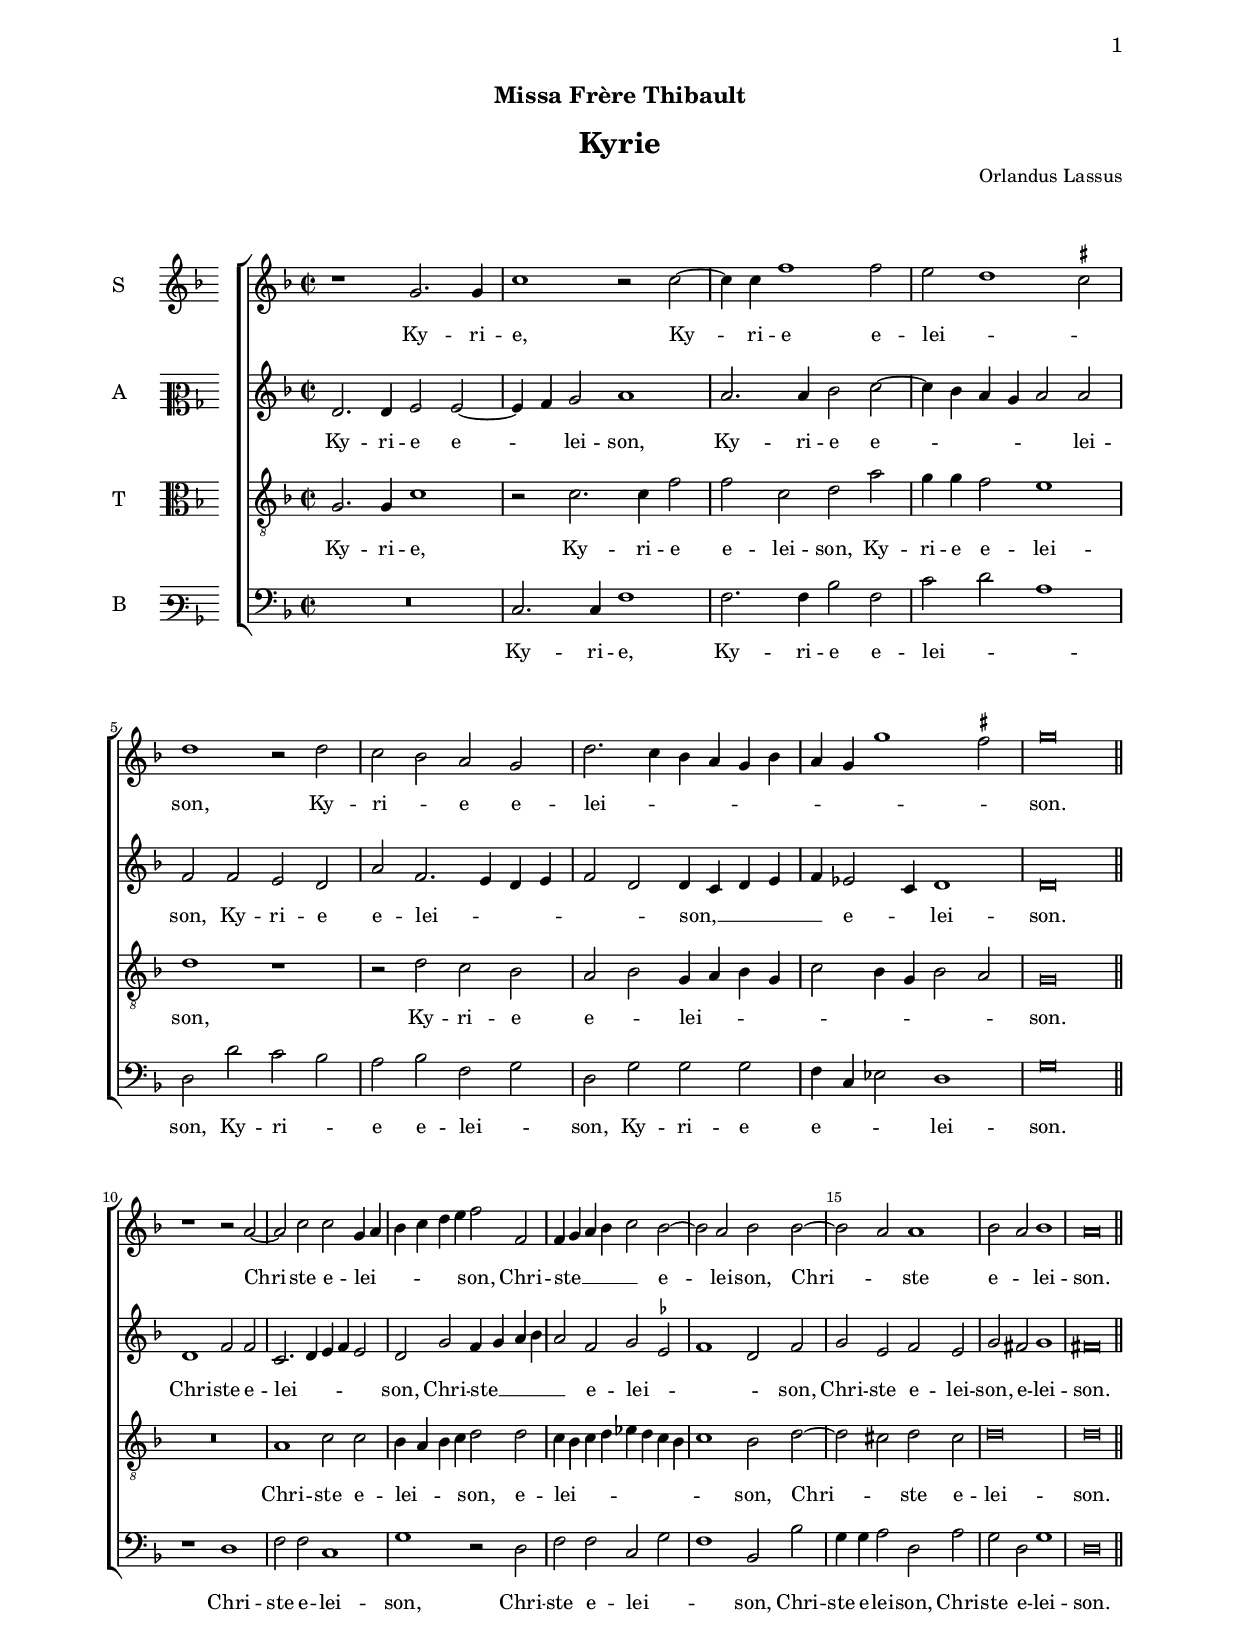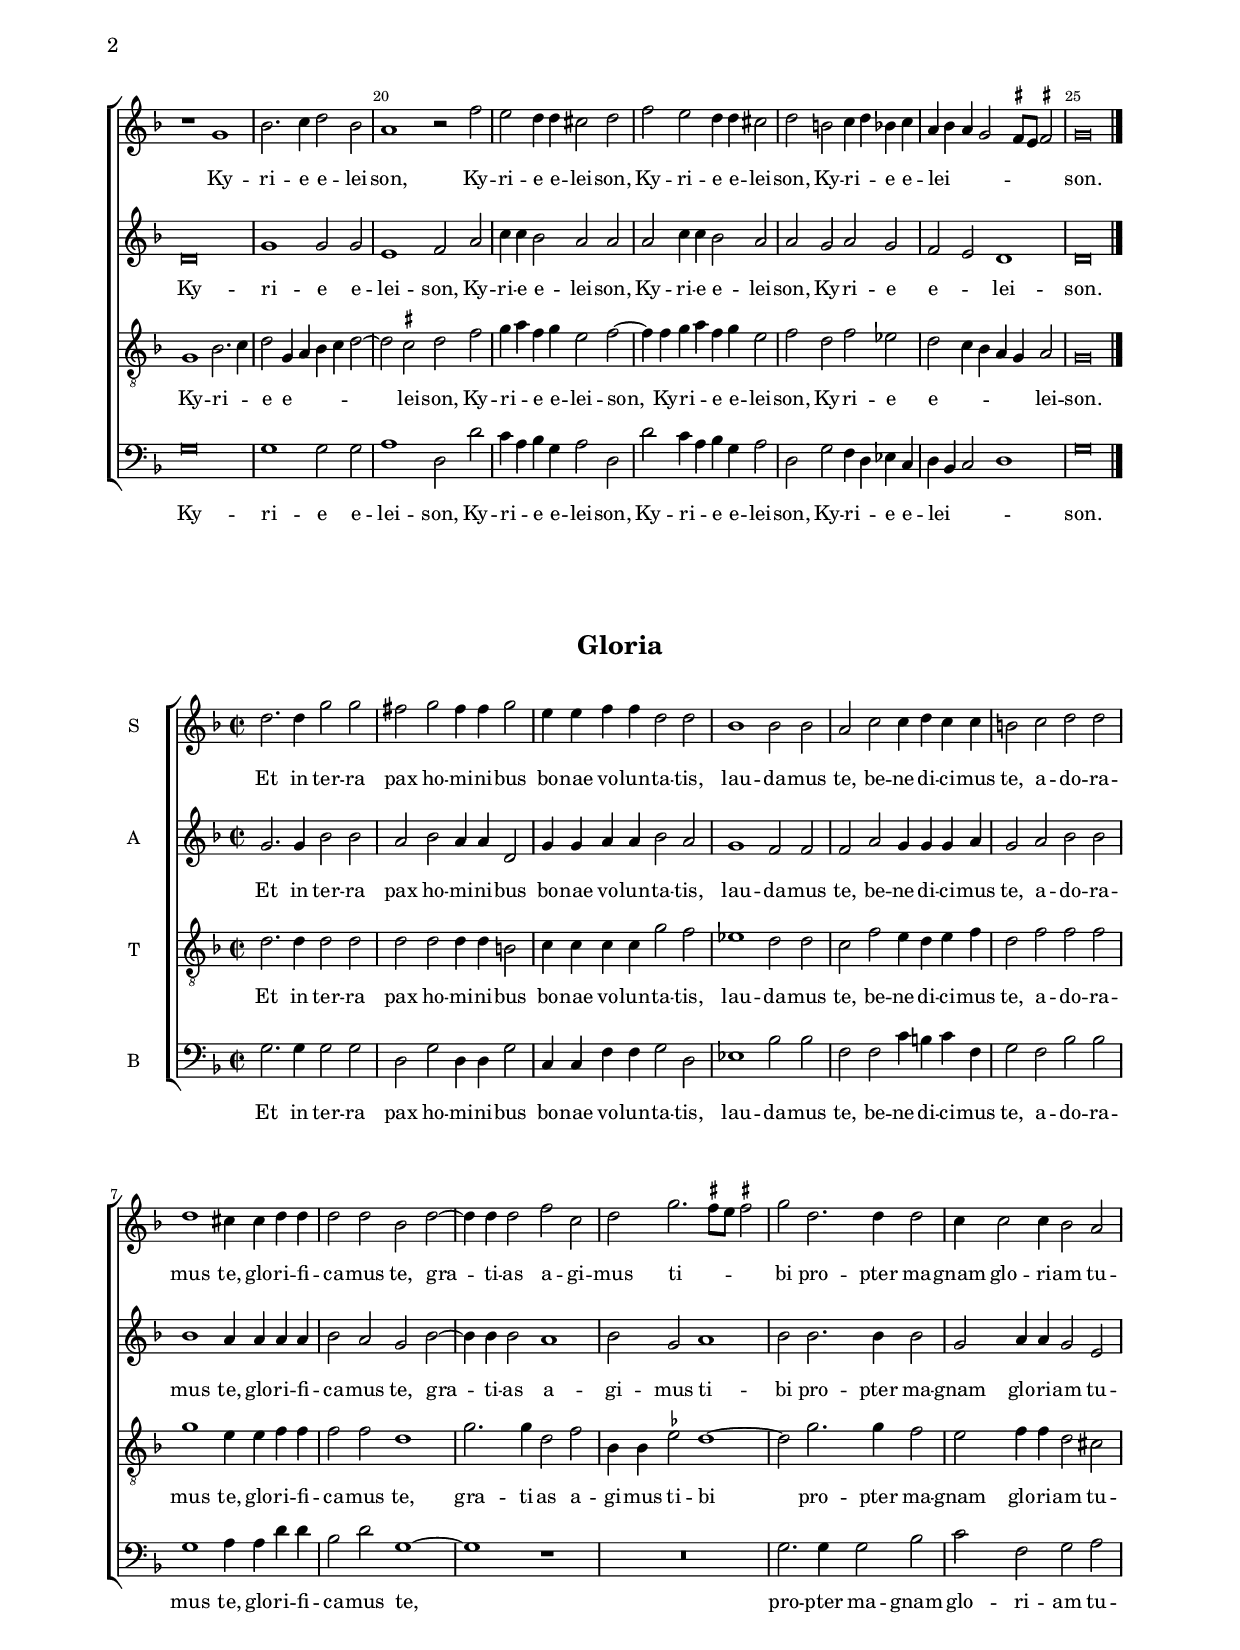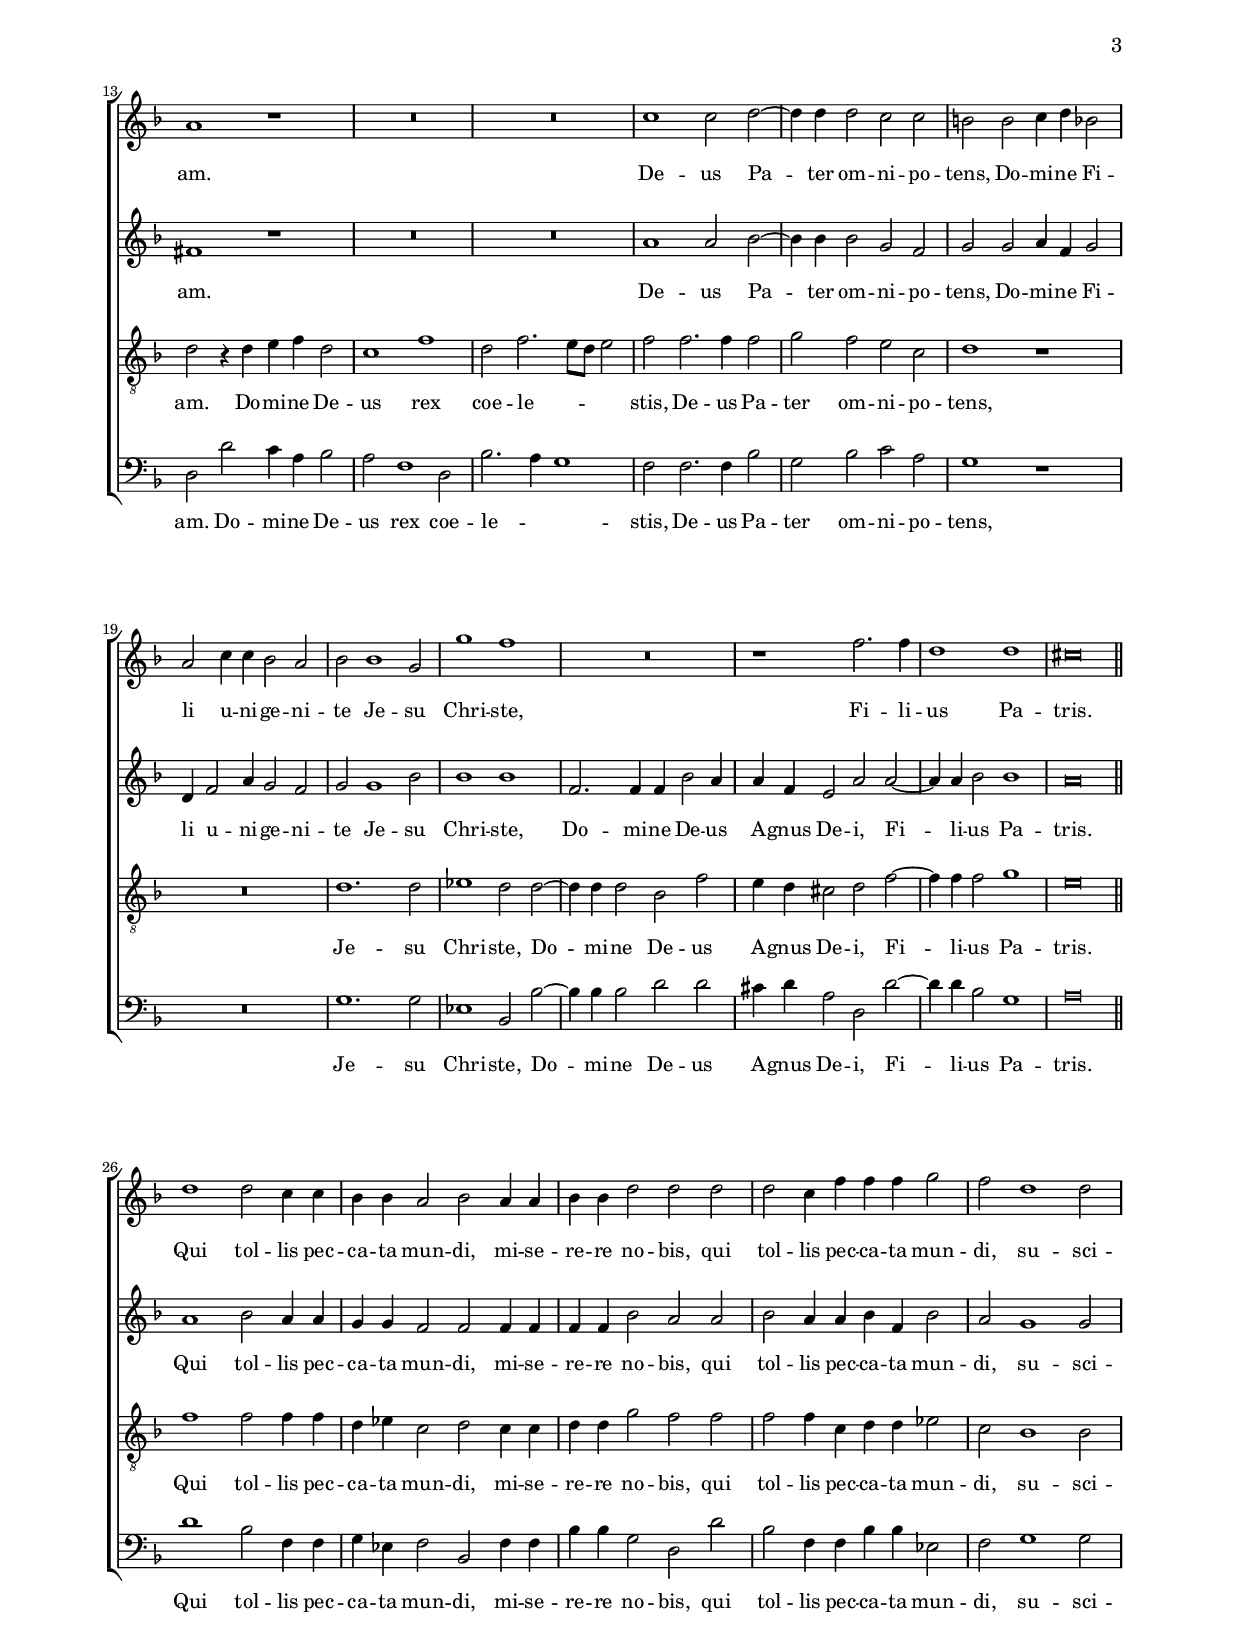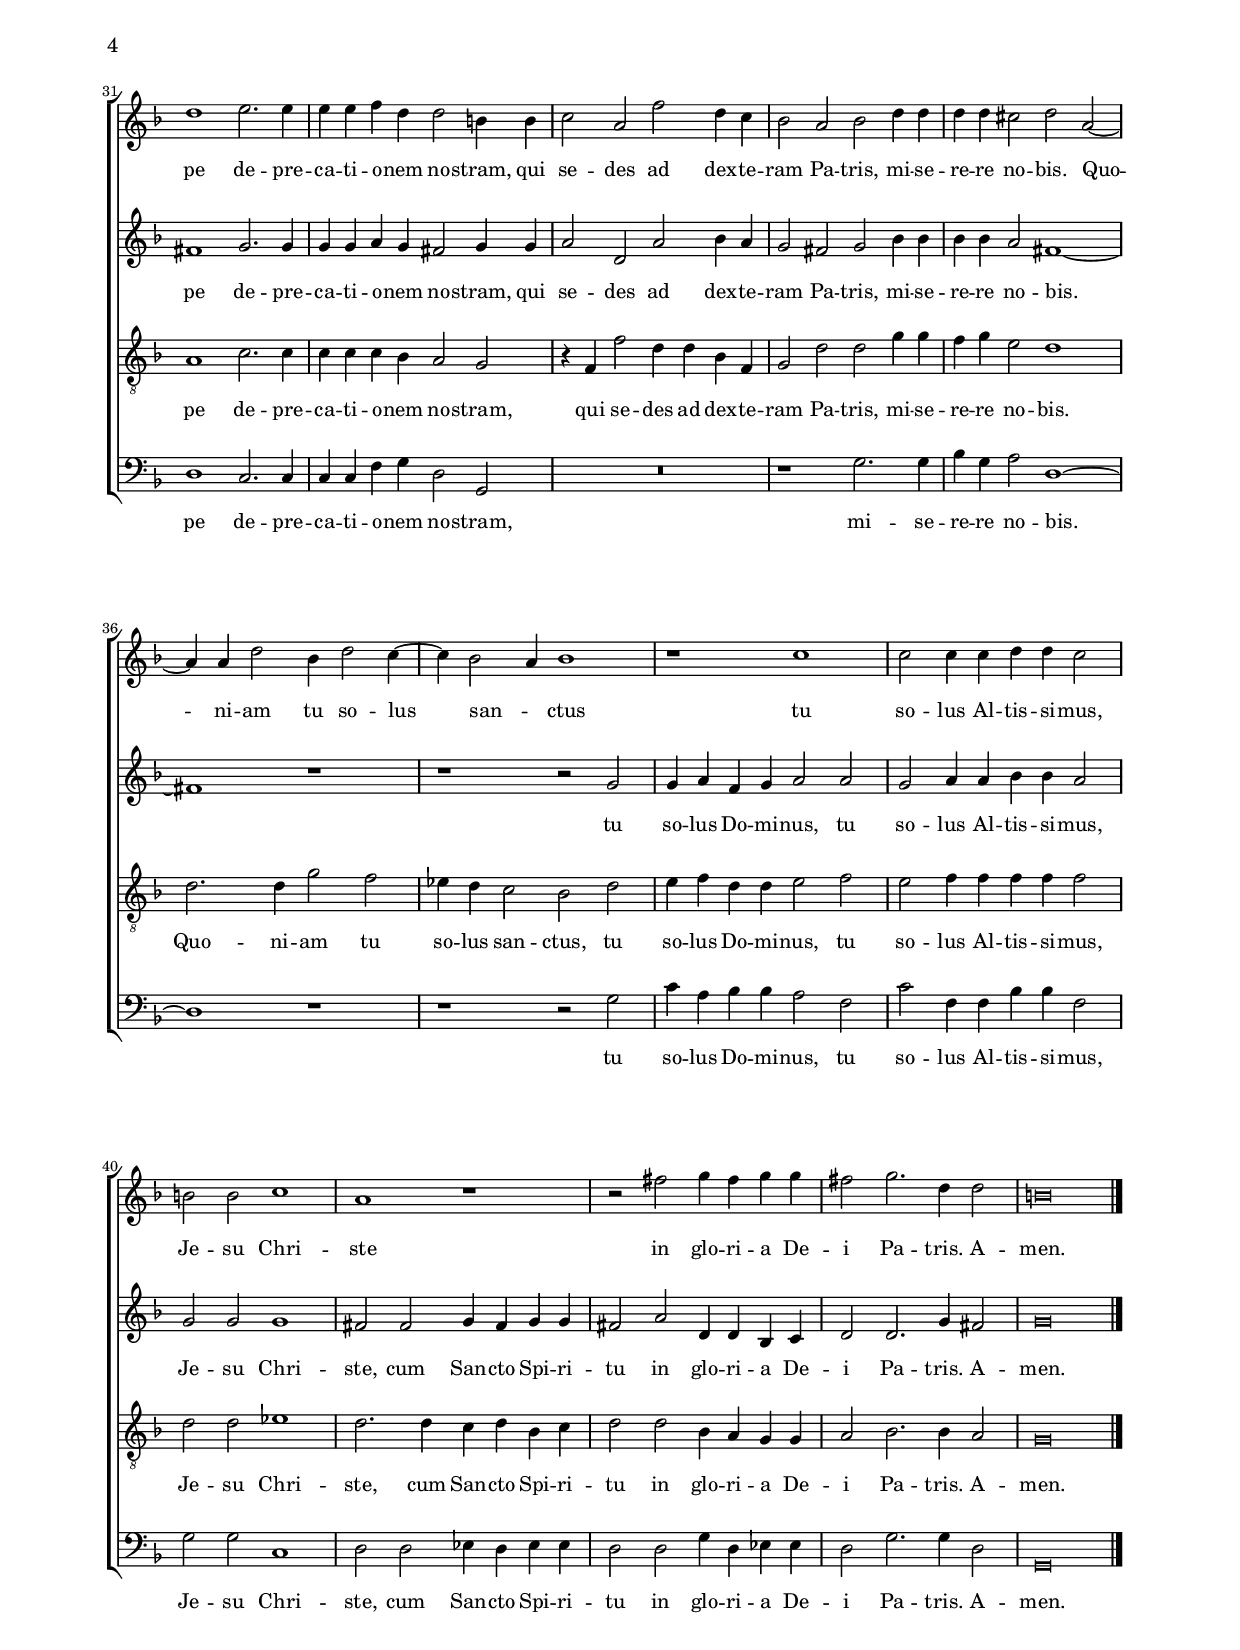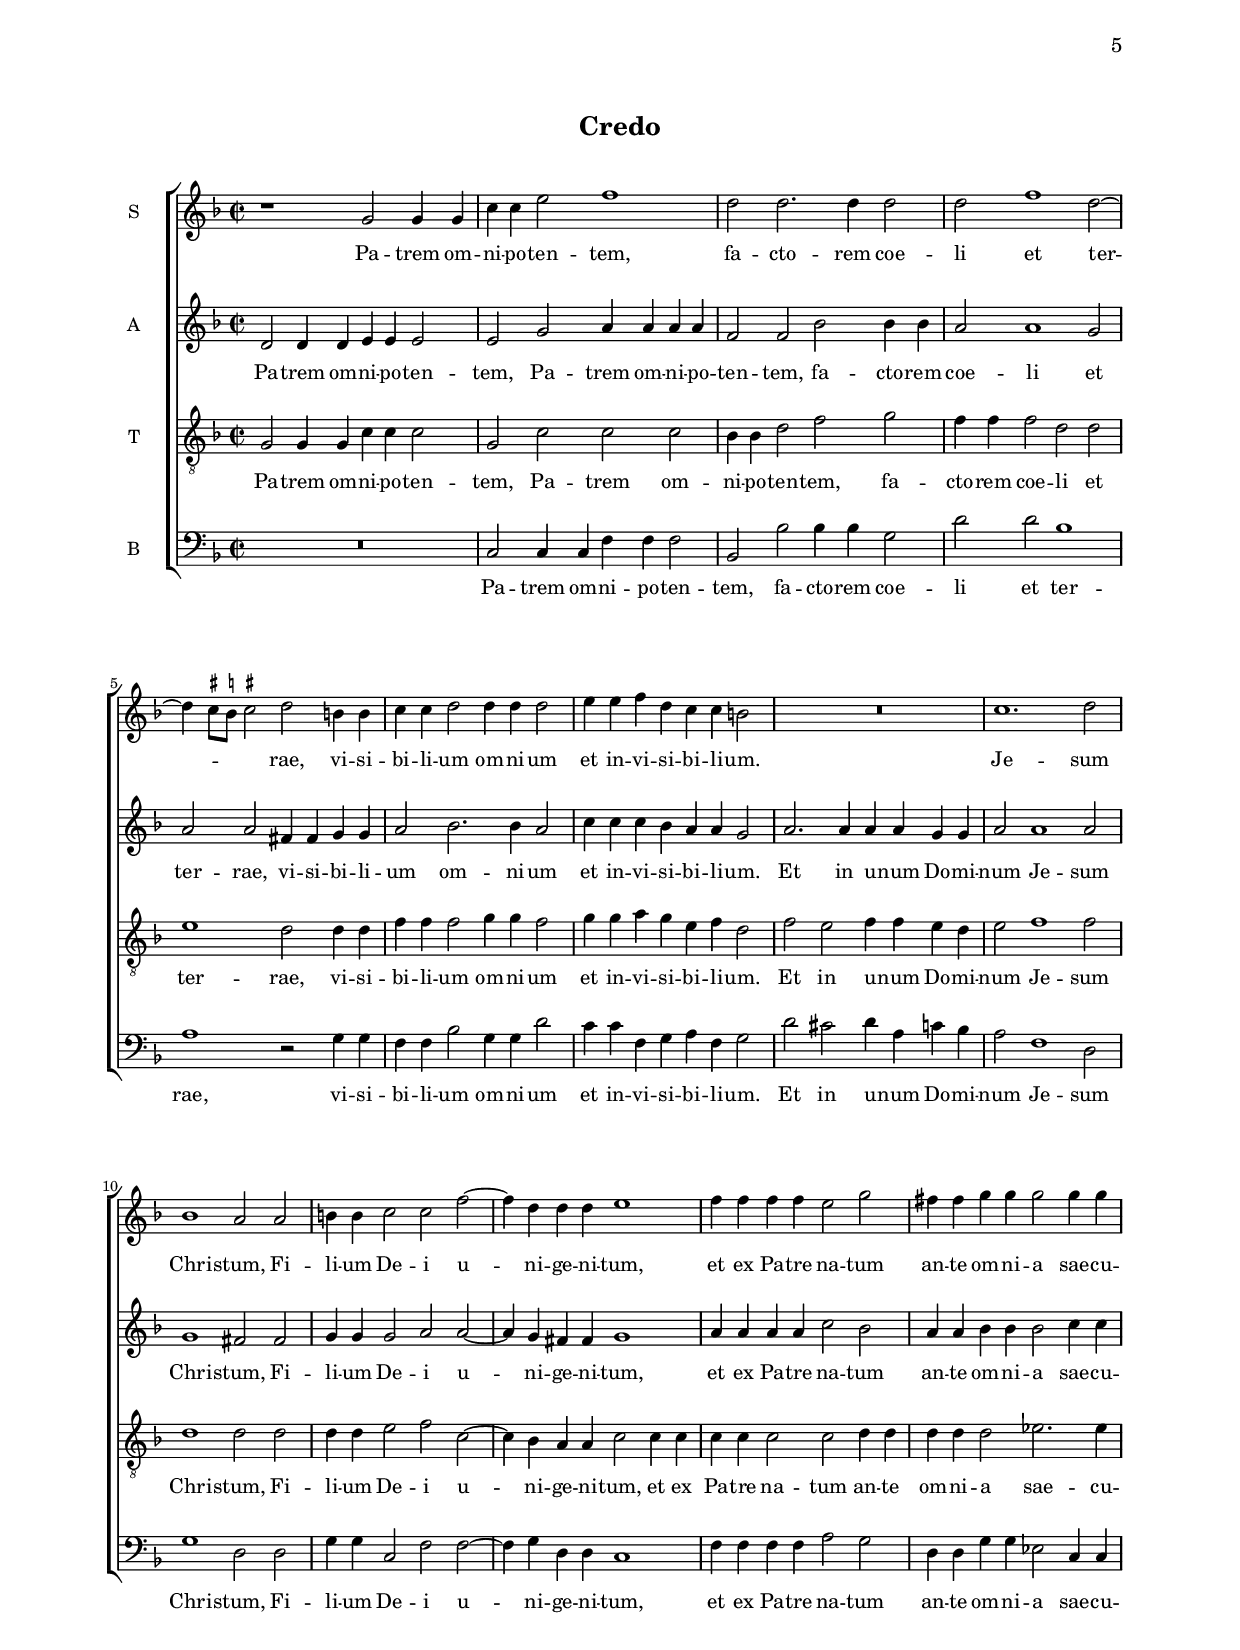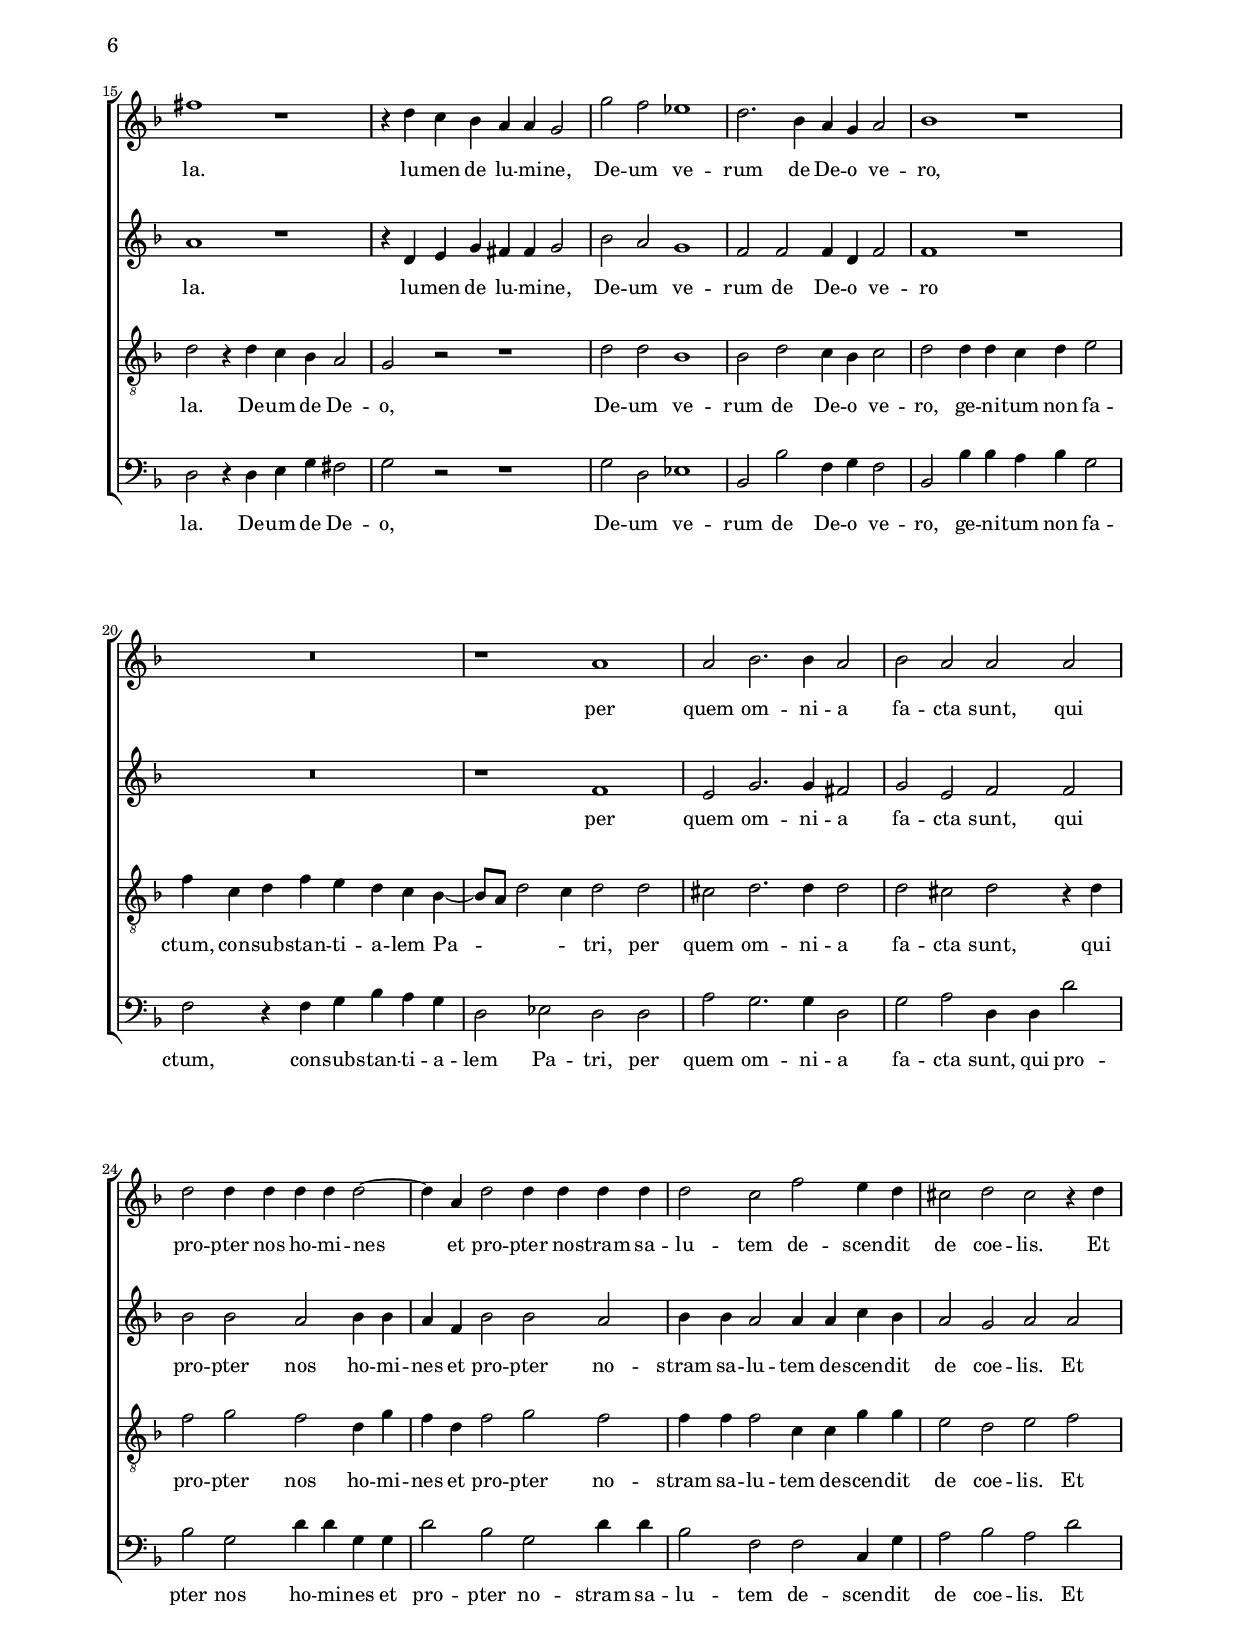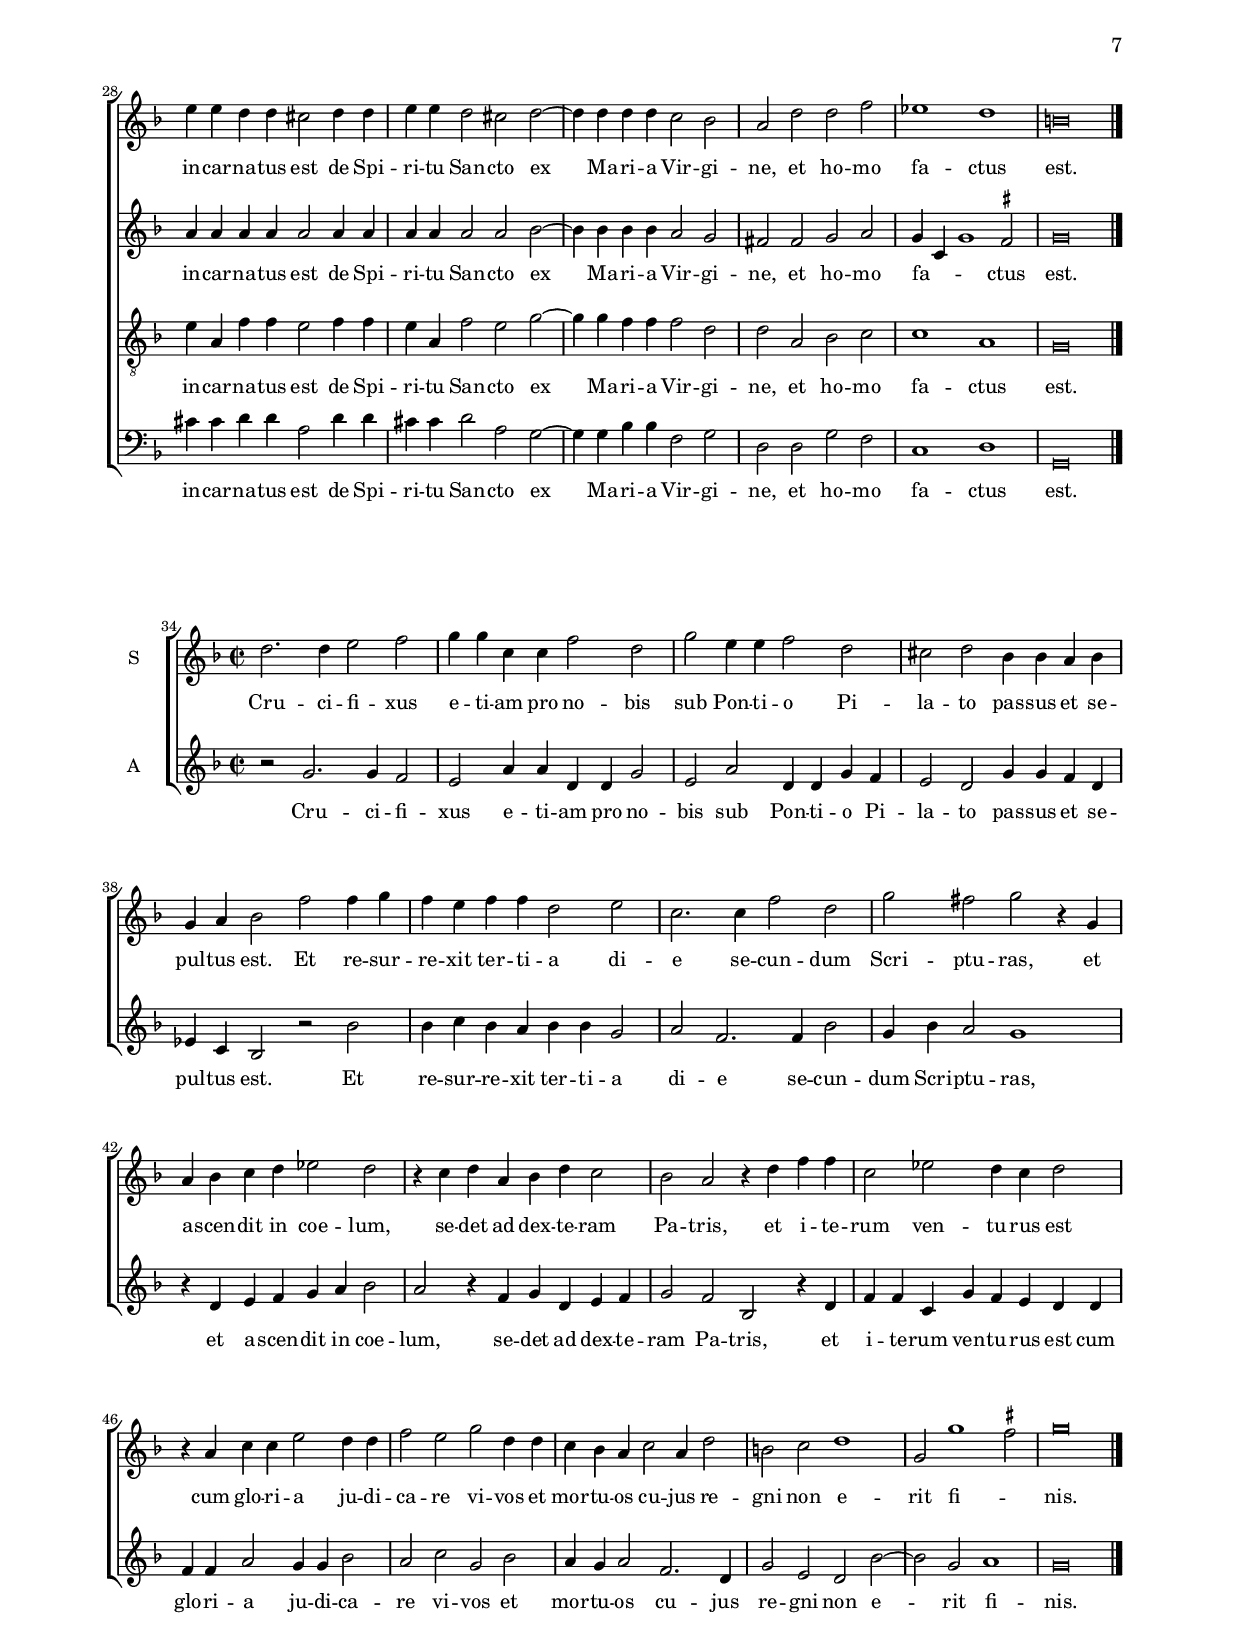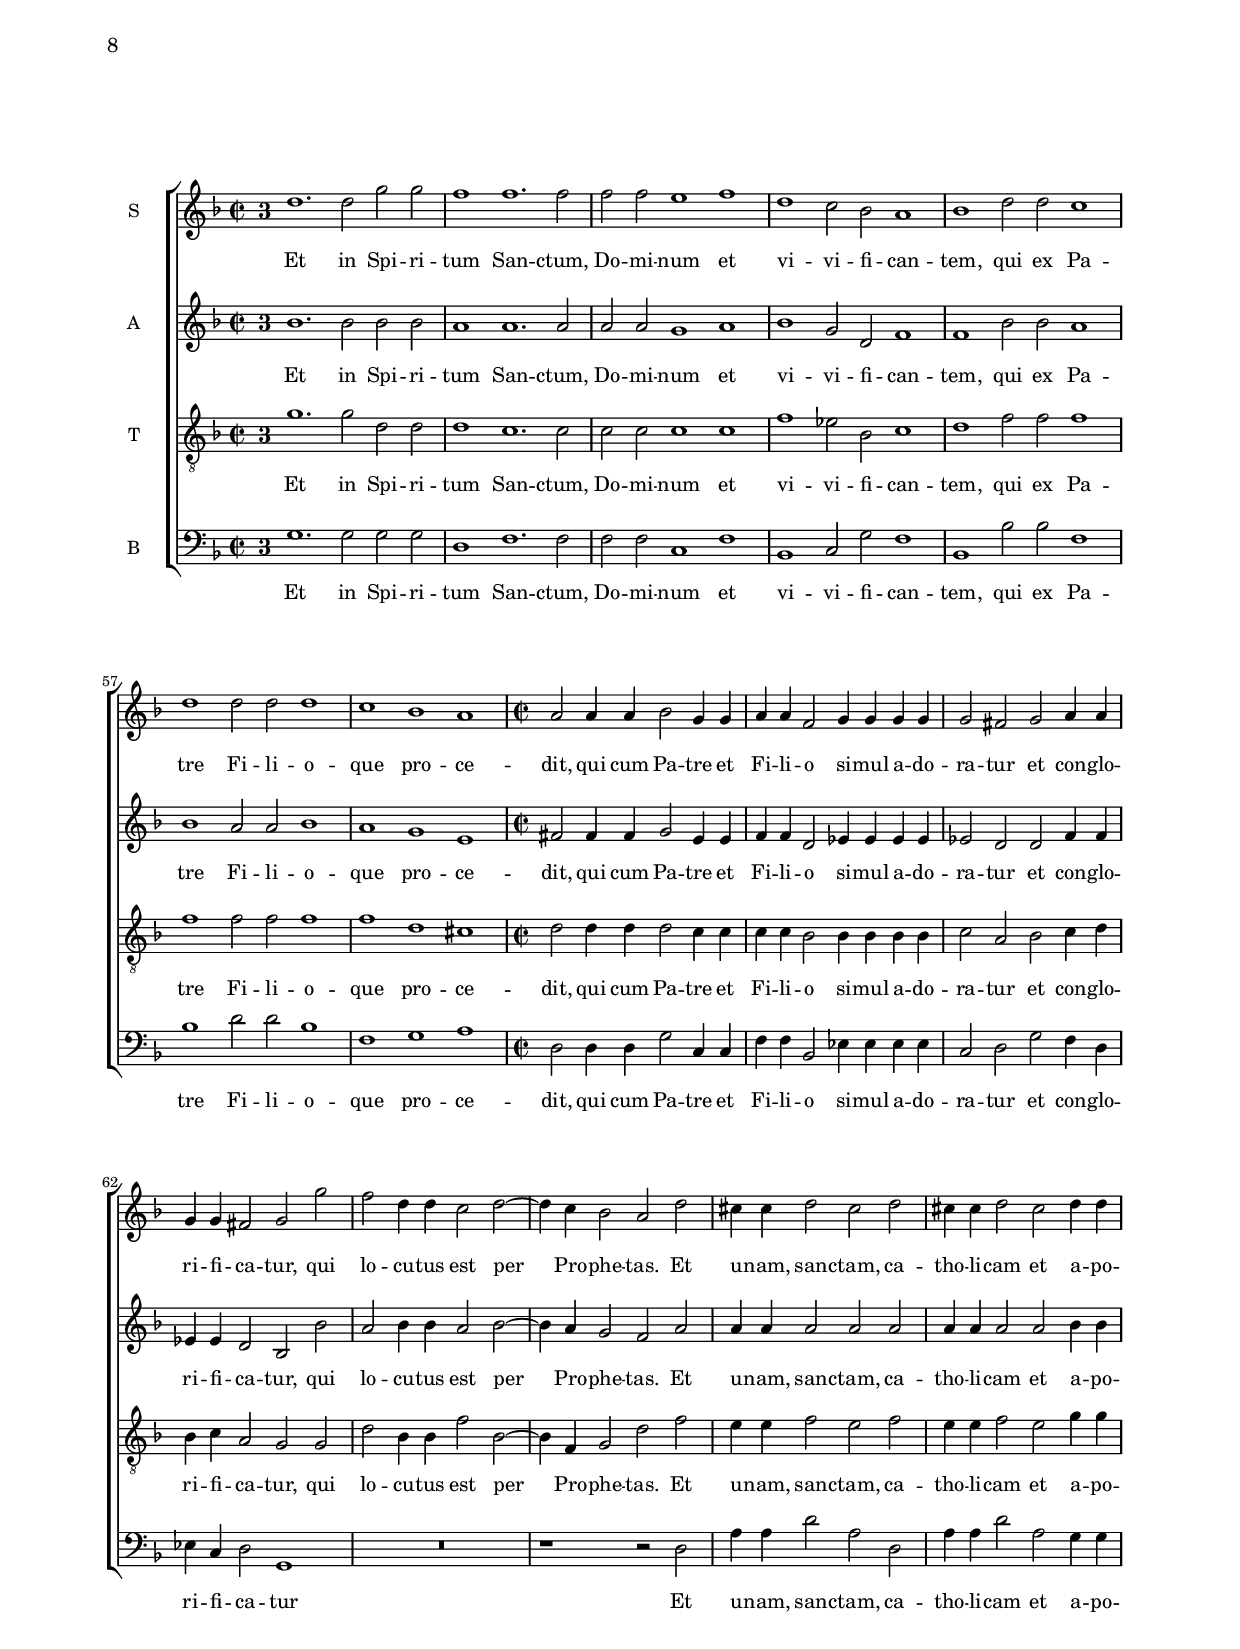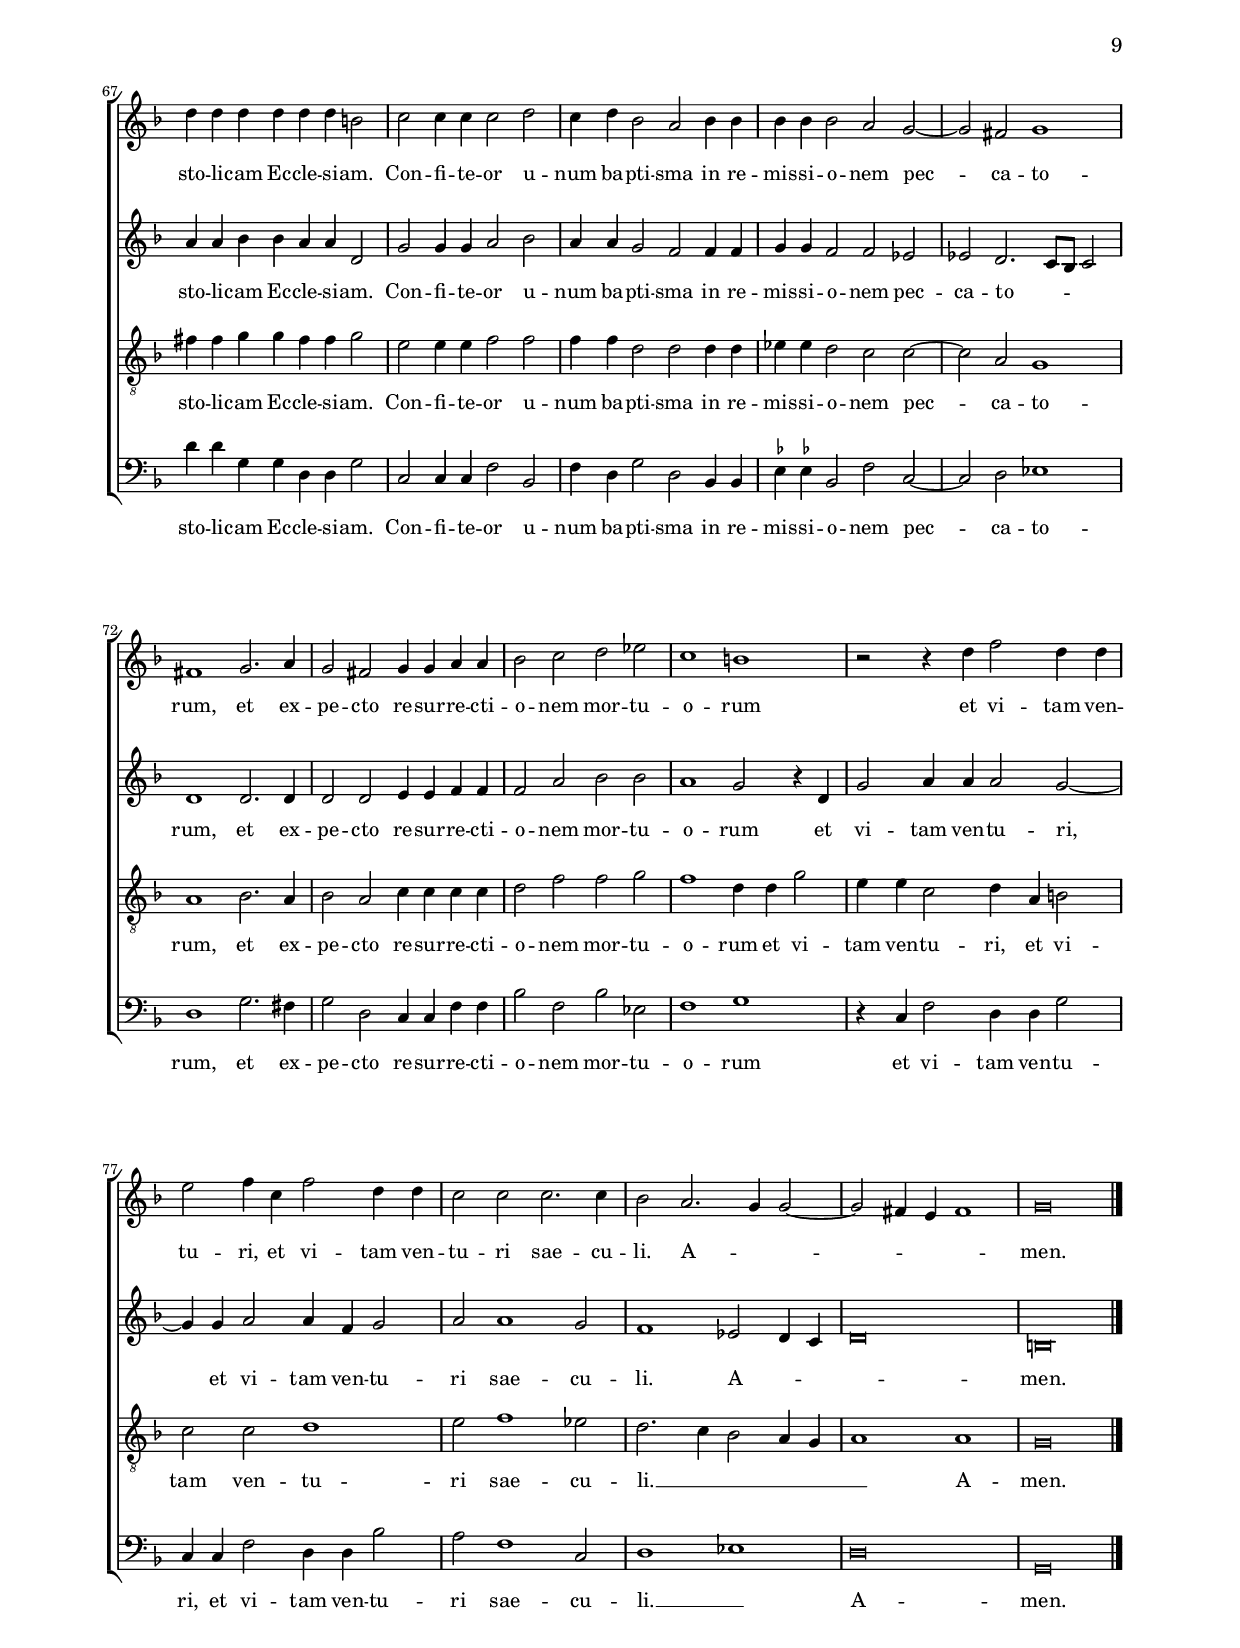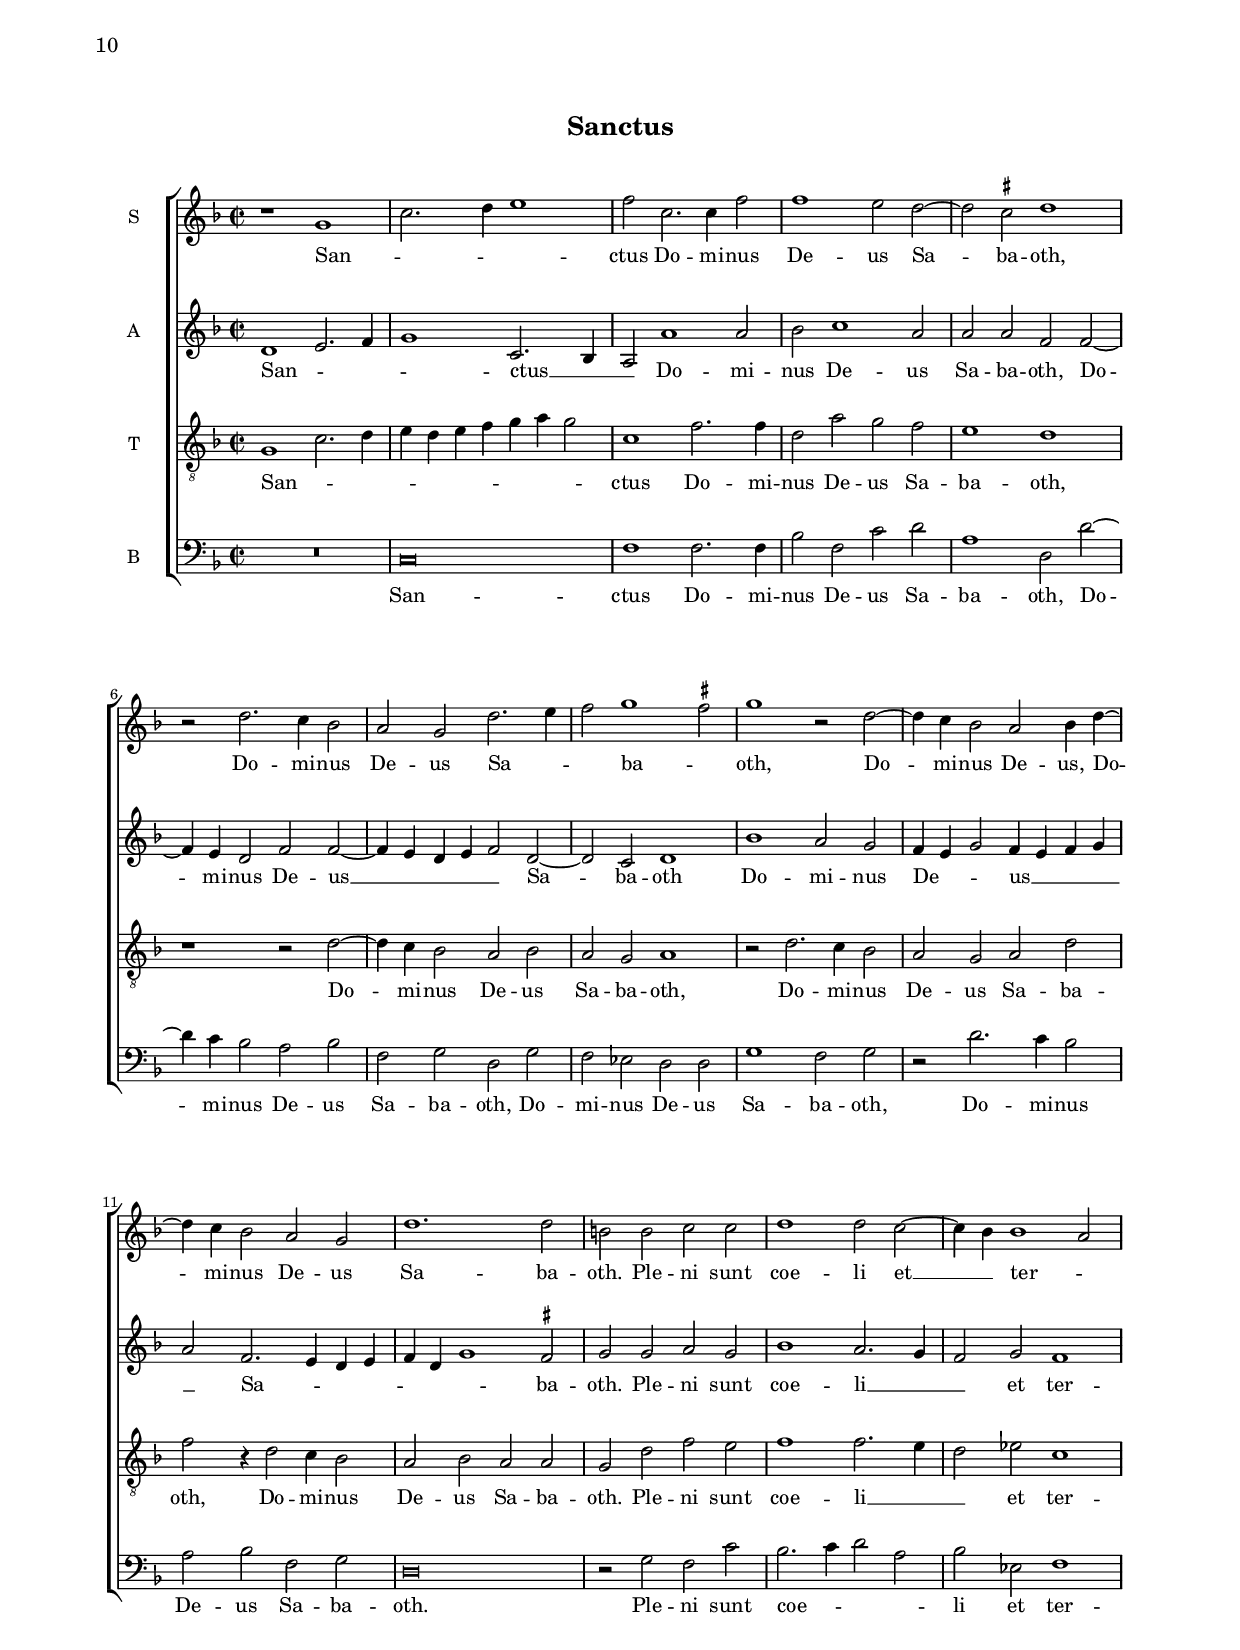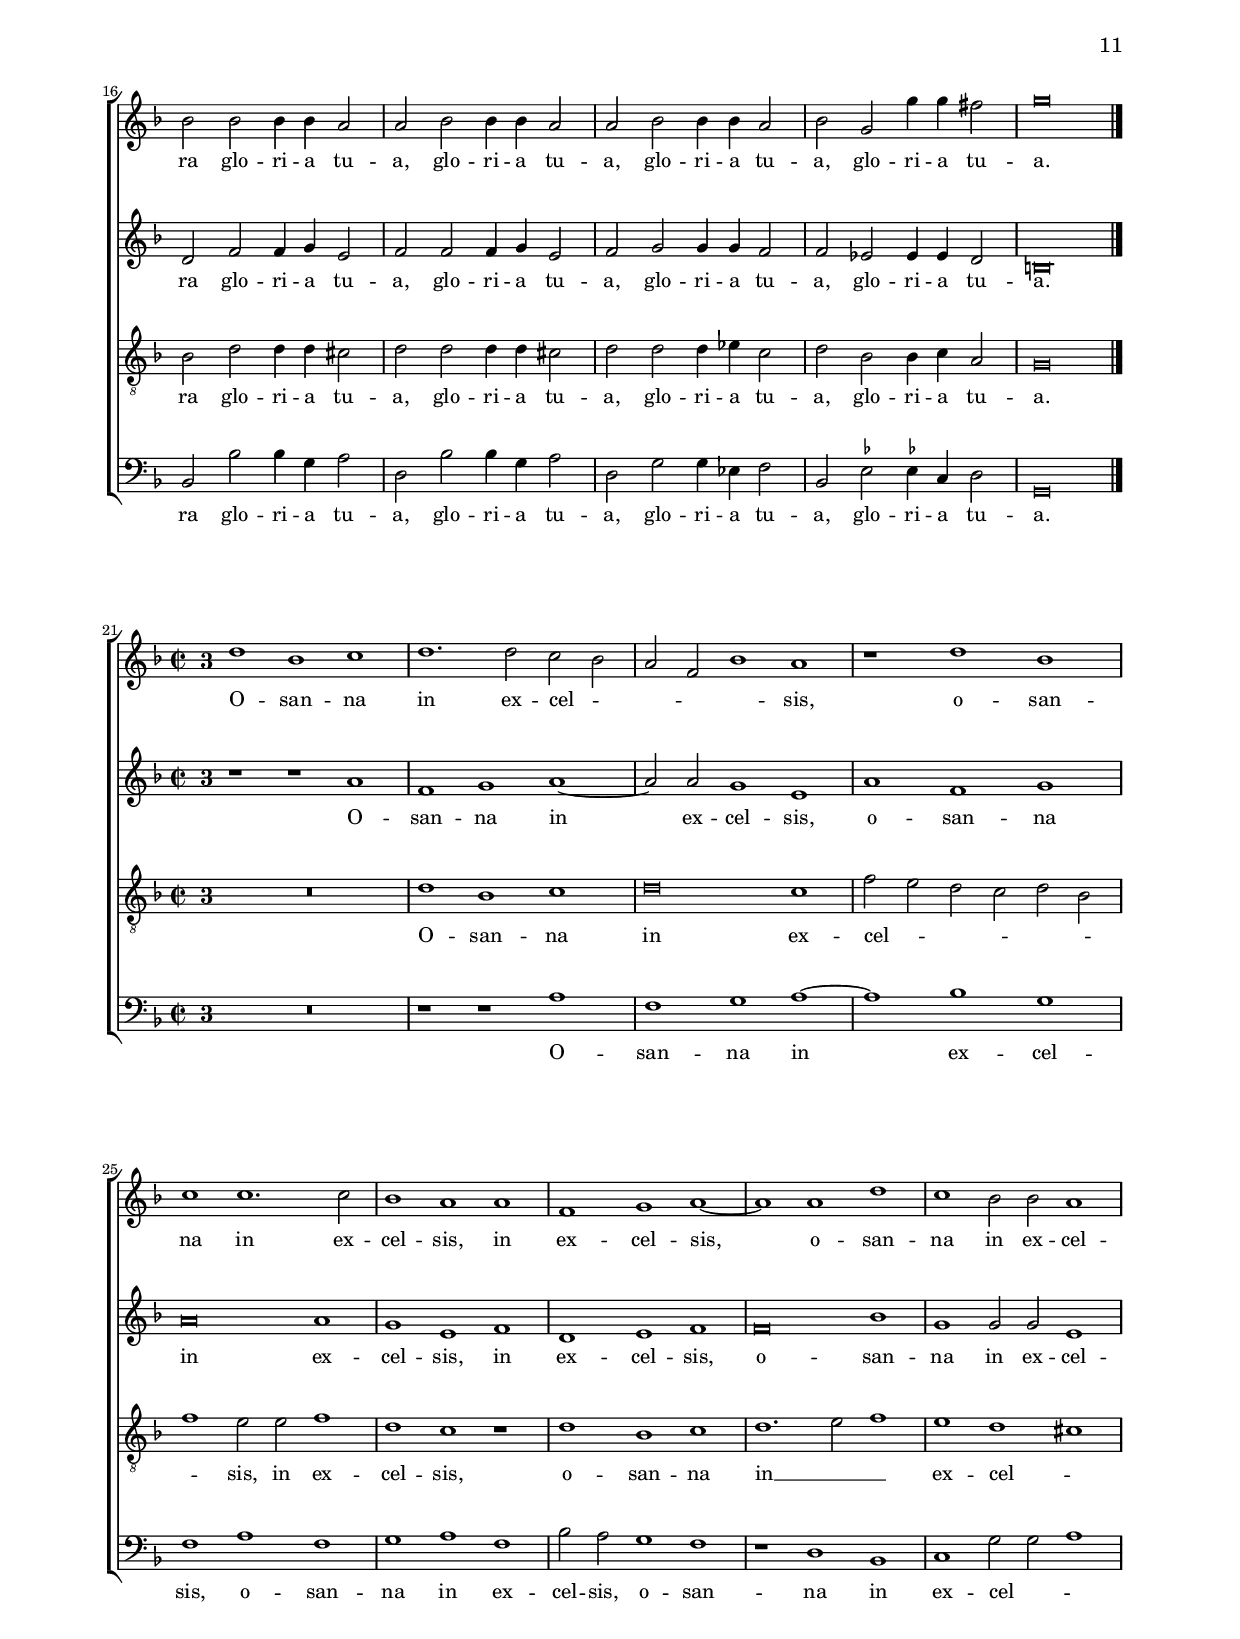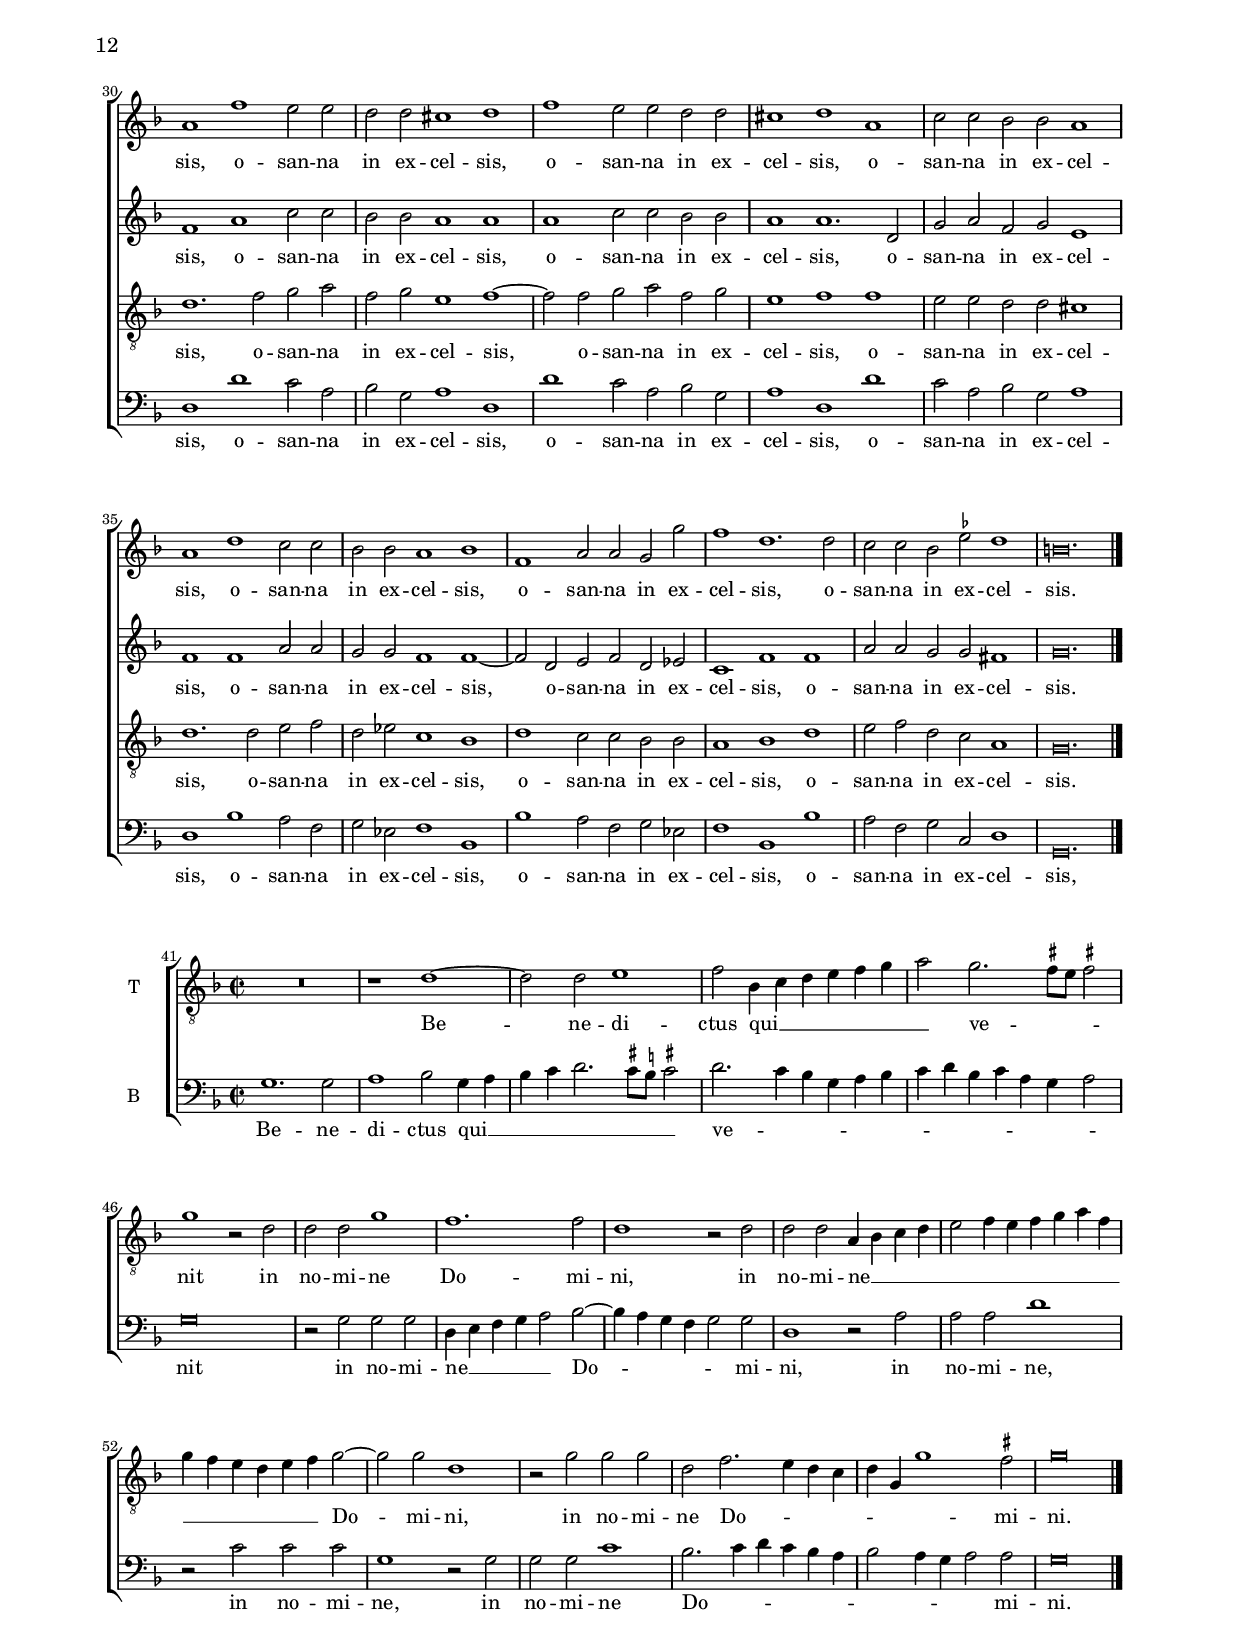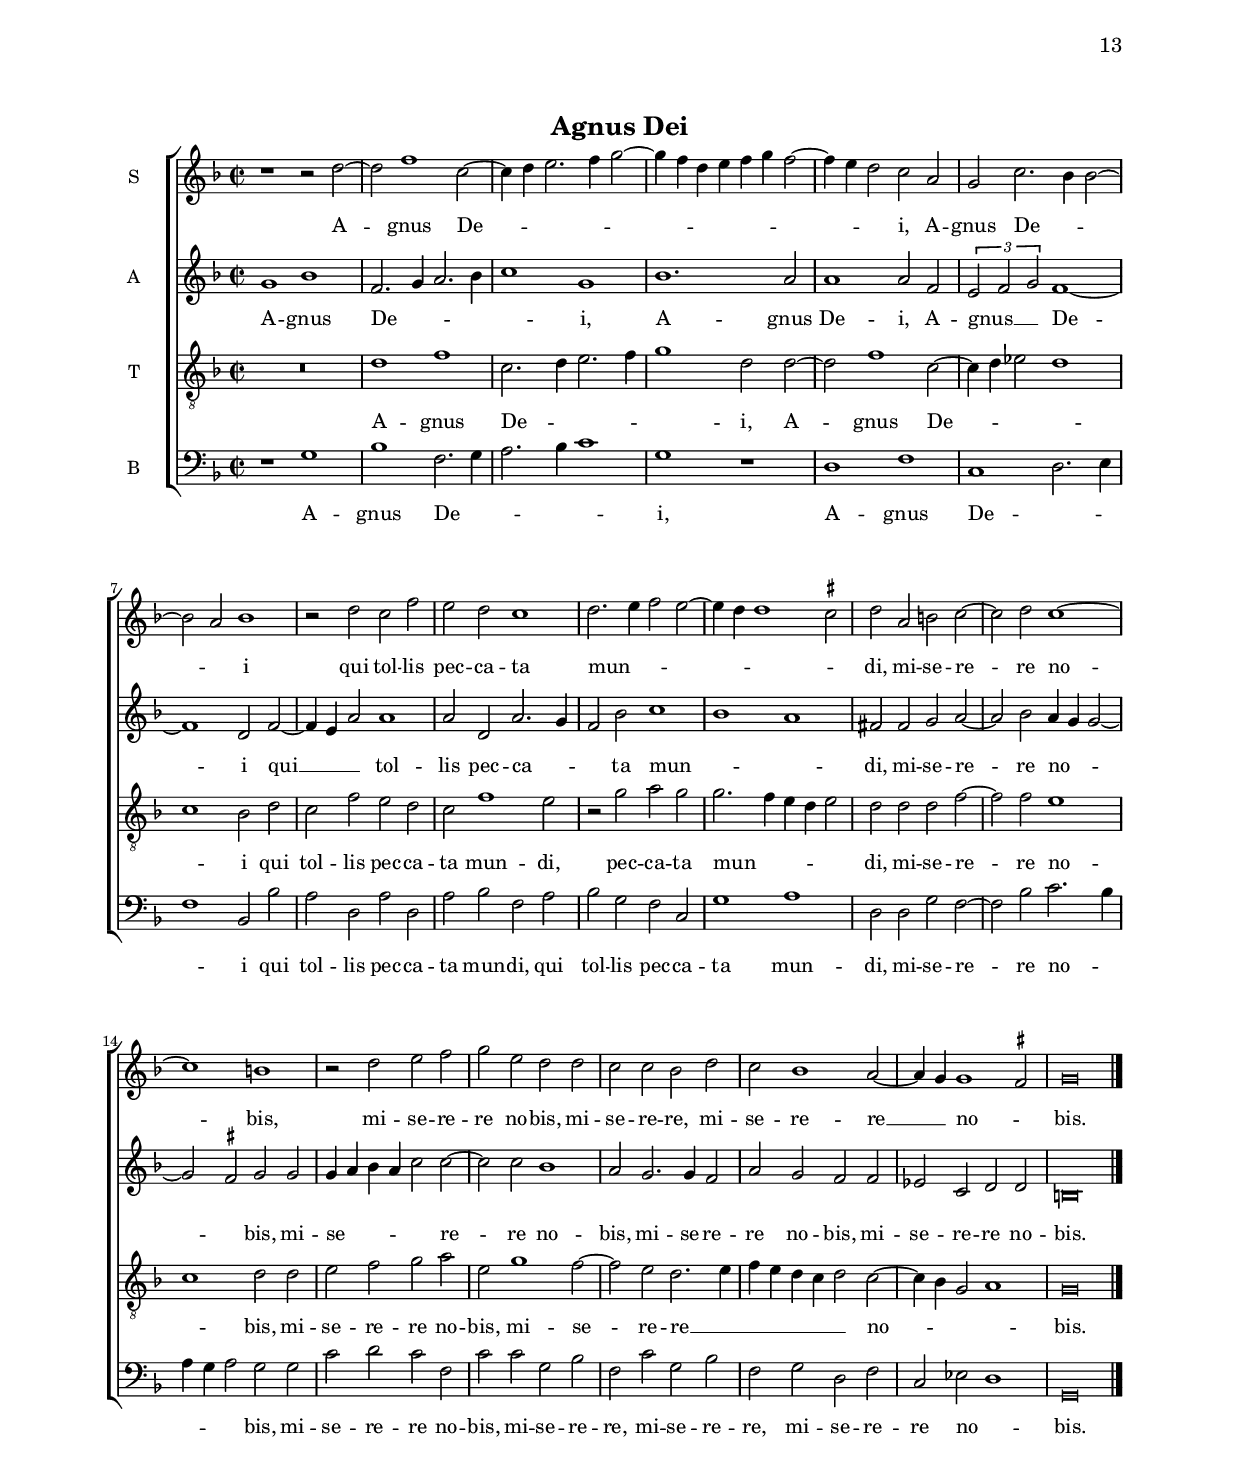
\version "2.18.2"
\include "deutsch.ly"
#(set-global-staff-size 16)
% #(set-default-paper-size "letter")
#(ly:set-option 'point-and-click #f)

\header
{
        dedication=\markup { \fontsize #2 \bold "Missa Frère Thibault" }
        title=\markup { \vspace #2 "Kyrie" }
        composer="Orlandus Lassus"
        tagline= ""
}

\paper
	{
	top-margin = 1.1 \cm
	bottom-margin = 1.8 \cm
	left-margin = 2 \cm
	right-margin = 2 \cm
	ragged-bottom = ##f
	ragged-last-bottom = ##t
	print-page-number = ##t
	system-system-spacing = #'((basic-distance . 18) (minimum-distance . 14) (padding . 7) (strechability . 250))
        system-score-spacing = #'((basic-distance . 18) (minimum-distance . 14) (padding . 7) (strechability . 250))
%	systems-per-page = 3
%	min-systems-per-page = 3
	scoreTitleMarkup = \markup { \fill-line  { \null \fontsize #3 \bold \fromproperty #'header:piece \fromproperty #'header:opus } }
	markup-system-spacing #'basic-distance = #12
%	print-all-headers = ##t
	print-first-page-number = ##f
%	first-page-number = 1
	oddHeaderMarkup = \markup { \fill-line { \null \null \column \right-align { \fontsize #1 \fromproperty #'page:page-number-string \null } } }
	evenHeaderMarkup = \markup { \column \right-align { \fontsize #1 \fromproperty #'page:page-number-string \null } }
	}

	
global = {
	\key f \major
	\override Score.BarNumber.break-visibility = #end-of-line-invisible
	\set Score.barNumberVisibility = #(every-nth-bar-number-visible 5)
	\time 2/2 \set Score.measureLength = #(ly:make-moment 2/1)
        \skip 1*18 \bar "||" \break
        \skip 1*16 \bar "||" \break
        \skip 1*16 \bar "|."
	}

	ficta = { \once \set suggestAccidentals = ##t }
	
	forget = #(define-music-function (parser location music) (ly:music?) #{
		\accidentalStyle forget
		$music
		\accidentalStyle default
		#})


incipitcantus = \markup { \score {
	{
	\set Staff.instrumentName = \markup { \fontsize #1 "S" }
	\key f \major
	\clef violin
	s4 \bar ""
	}
	\layout  {
	raggedright = ##t
	indent = 1.3 \cm
	line-width = 2.3 \cm
	\context { \Staff \remove Time_signature_engraver }
	\override Staff.Clef.Y-extent = #'(0 . 0)
	}} \hspace #1 }
	
      
incipitaltus = \markup { \score {
	{
	\set Staff.instrumentName = \markup { \fontsize #1 "A" }
	\key f \major
	\clef mezzosoprano
	s4 \bar ""
	}
	\layout  {
	raggedright = ##t
	indent = 1.3 \cm
	line-width = 2.3 \cm
	\context { \Staff \remove Time_signature_engraver }
	\override Staff.Clef.Y-extent = #'(0 . 0)
	}} \hspace #1 }


incipittenor = \markup { \score {
	{
	\set Staff.instrumentName = \markup { \fontsize #1 "T" }
	\key f \major
	\clef alto
	s4 \bar ""
	}
	\layout  {
	raggedright = ##t
	indent = 1.3 \cm
	line-width = 2.3 \cm
	\context { \Staff \remove Time_signature_engraver }
	\override Staff.Clef.Y-extent = #'(0 . 0)
	}} \hspace #1 }
      
      
incipitbassus = \markup { \score {
	{
	\set Staff.instrumentName = \markup { \fontsize #1 "B" }
	\key f \major
	\clef varbaritone
	s4 \bar ""
	}
	\layout  {
	raggedright = ##t
	indent = 1.3 \cm
	line-width = 2.3 \cm
	\context { \Staff \remove Time_signature_engraver }
	\override Staff.Clef.Y-extent = #'(0 . 0)
	}} \hspace #1 }


cantus =  \relative c''
	{
	r1 g2. g4
	c1 r2 c~
	c4 c f1 f2
	e2 d1 \ficta cis2
%5
	d1 r2 d |
	c2 b a g
	d'2. c4 b a g b
	a4 g g'1 \ficta fis!2
	g\breve |
%10
% Christe
        r1 r2 a,~ |
	a2 c c g4 a
	b4 c d e f2 f,
	f4 g a b c2 b~
	b2 a b b~
%15
	b2 a a1 |
	b2 a b1
	a\breve |
% Kyrie II
	r1 g
	b2. c4 d2 b
%20
	a1 r2 f' |
	e2 d4 d cis2 d
	f2 e d4 d cis2
	d2 h c4 d b c
	a4 b a g2 \ficta fis8 e \ficta fis!2
%25
	g\breve |
	}

altus =  \relative c'
	{
	d2. d4 e2 e~
	e4 f g2 a1
	a2. a4 b2 c~
	c4 b a g a2 a
%5
	f2 f e d |
	a' f2. e4 d e
	f2 d d4 c d e
	f4 es2 c4 d1
	d\breve |
%10
% Christe
        d1 f2 f |
	c2. d4 e f e2
	d2 g f4 g a b
	a2 f g \ficta es
	f1 d2 f
%15
	g2 e f e |
	g2 fis g1
	fis\breve |
% Kyrie II
	d\breve
	g1 g2 g
%20
	e1 f2 a |
	c4 c b2 a a
	a2 c4 c b2 a
	a2 g a g
	f2 e d1
%25
	d\breve |
	}


tenor =  \relative c'
	{
	g2. g4 c1
	r2 c2. c4 f2
	f2 c d a'
	g4 g f2 e1
%5
	d1 r |
	r2 d c b
	a2 b g4 a b g
	c2 b4 g b2 a
	g\breve |
%10
% Christe
        R\breve |
	a1 c2 c
	b4 a b c d2 d
	c4 b c d es d c b
	c1 b2 d~
%15
	d2 cis d cis |
	d\breve
	d\breve |
% Kyrie II
	g,1 b2. c4
	d2 g,4 a b c d2~
%20
	d2 \ficta cis d f |
	g4 a f g e2 f~
	f4 f g a f g e2
	f2 d f es
	d2 c4 b a g a2
%25
	g\breve |
	}

	


bassus  =  \relative c
	{
	R\breve
	c2. c4 f1
	f2. f4 b2 f
	c'2 d a1
%5
	d,2 d' c b |
	a2 b f g
	d2 g g g
	f4 c es2 d1
	g\breve |
%10
% Christe
        r1 d |
	f2 f c1
	g'1 r2 d
	f2 f c g'
	f1 b,2 b'
%15
	g4 g a2 d, a' |
	g2 d g1
	d\breve |
% Kyrie II
	g\breve
	g1 g2 g
%20
	a1 d,2 d' |
	c4 a b g a2 d,
	d'2 c4 a b g a2
	d,2 g f4 d es c
	d4 b c2 d1
%25
	g\breve |
	}

lyricscantus = \lyricmode {
	Ky -- ri -- e,
        Ky -- ri -- e e -- lei -- _ _ son,
        Ky -- ri -- _ e e -- lei -- _ _ _ _ _ _ _ _ _ son.
        Chri -- ste e -- lei -- _ _ _ _ _ son,
        Chri -- ste __ _ _ _ _ e -- lei -- son,
        Chri -- _ ste e -- _ lei -- son.
        Ky -- ri -- e e -- lei -- son,
        Ky -- ri -- e e -- lei -- son,
        Ky -- ri -- e e -- lei -- son,
        Ky -- ri -- _ e e -- lei -- _ _ _ _ _ _ son.
	}


lyricsaltus = \lyricmode {
	Ky -- ri -- e e -- _ lei -- son,
        Ky -- ri -- e e -- _ _ _ _ lei -- son,
        Ky -- ri -- e e -- lei -- _ _ _ _ _ son, __ _ _ _ _
        e -- _ lei -- son.
        Chri -- ste e -- lei -- _ _ _ _ son,
        Chri -- ste __ _ _ _ _ e -- lei -- _ _ _ son,
        Chri -- ste e -- lei -- son,
        e -- lei -- son.
        Ky -- ri -- e e -- lei -- son,
        Ky -- ri -- e e -- lei -- son,
        Ky -- ri -- e e -- lei -- son,
        Ky -- ri -- e e -- _ lei -- son.
	}


lyricstenor = \lyricmode {
	Ky -- ri -- e,
        Ky -- ri -- e e -- lei -- son,
        Ky -- ri -- e e -- lei -- son,
        Ky -- ri -- e e -- _ lei -- _ _ _ _ _ _ _ _ son.
        Chri -- ste e -- lei -- _ _ _ son,
        e -- lei -- _ _ _ _ _ _ _ _ son,
        Chri -- _ ste e -- lei -- son.
        Ky -- ri -- _ e e -- _ _ _ _ lei -- son,
        Ky -- ri -- _ e e -- lei -- son,
        Ky -- ri -- _ e e -- lei -- son,
        Ky -- ri -- e e -- _ _ _ _ lei -- son.
	}


lyricsbassus = \lyricmode {
	Ky -- ri -- e,
        Ky -- ri -- e e -- lei -- _ _ son,
        Ky -- ri -- _ e e -- lei -- _ son,
        Ky -- ri -- e e -- _ _ lei -- son.
        Chri -- ste e -- lei -- son,
        Chri -- ste e -- lei -- _ _ son,
        Chri -- ste e -- lei -- son,
        Chri -- ste e -- lei -- son.
        Ky -- ri -- e e -- lei -- son,
        Ky -- ri -- _ e e -- lei -- son,
        Ky -- ri -- _ e e -- lei -- son,
        Ky -- ri -- _ e e -- lei -- _ _ _ son.
	}


\score
{  
  % \transpose { 
	\new ChoirStaff \with { \override StaffGrouper.staff-staff-spacing.basic-distance = #13 }
	<<

	\new Staff << \global
	\new Voice="v1" {
		\set Staff.instrumentName=\incipitcantus
		\set Staff.midiInstrument = "reed organ"
		\clef violin
		\cantus }
	\new Lyrics \lyricsto "v1" {\lyricscantus }
	>>


	\new Staff << \global
	\new Voice="v2" {
		\set Staff.instrumentName=\incipitaltus
		\set Staff.midiInstrument = "reed organ"
		\clef violin 
		\altus}
	\new Lyrics \lyricsto "v2" {\lyricsaltus }
	>>


	\new Staff << \global
	\new Voice="v3" {
		\set Staff.instrumentName=\incipittenor
		\set Staff.midiInstrument = "reed organ"
		\clef "G_8"
		\tenor }
	\new Lyrics \lyricsto "v3" {\lyricstenor }
	>>


	\new Staff << \global
	\new Voice="v4" {
		\set Staff.instrumentName=\incipitbassus
		\set Staff.midiInstrument = "reed organ"
		\clef bass 
		\bassus }
	\new Lyrics \lyricsto "v4" {\lyricsbassus}
	>>

	>>
	% } % transpose
	

	\layout
	{
	indent = 2.2 \cm
	\context { \Lyrics \override VerticalAxisGroup.nonstaff-relatedstaff-spacing.padding = #2 }
%	\context { \Lyrics \override LyricText.font-size = #1 }
	\context { \Staff \override TimeSignature.break-visibility = #end-of-line-invisible }
%	\context { \Staff \override InstrumentName.X-offset = #'-25 }
%	\context { \Voice \override Slur.transparent = ##t }
%	\context { \Voice \override AccidentalSuggestion.avoid-slur = #'ignore }
%	\context { \Voice \override AccidentalSuggestion.outside-staff-priority = ##f }
%	\context { \Score \override BarNumber.padding = #2 }
	\context { \Voice \override NoteHead.style = #'baroque }
	}
	
\midi
	{
    	\tempo 2 = 90
	}
	
}


%%%%%%%%%%%%%%%%%%%%%%%%%%%%%   GLORIA



global = {
	\key f \major
	\time 2/2 \set Score.measureLength = #(ly:make-moment 2/1)
        \skip 1*50 \bar "||" \break
        \skip 1*38 \bar "|."
	}

	ficta = { \once \set suggestAccidentals = ##t }
	
	forget = #(define-music-function (parser location music) (ly:music?) #{
		\accidentalStyle forget
		$music
		\accidentalStyle default
		#})


cantus =  \relative c''
	{
	d2. d4 g2 g
	fis2 g fis4 fis g2
	e4 e f f d2 d
	b1 b2 b
%5
	a2 c c4 d c c |
	h2 c d d
	d1 cis4 cis d d
	d2 d b d~
	d4 d d2 f c
%10
	d2 g2. \ficta fis8 e \ficta fis!2 |
	g2 d2. d4 d2
	c4 c2 c4 b2 a
	a1 r
	R\breve
%15
	R\breve |
	c1 c2 d~
	d4 d d2 c c
	h2 h c4 d b2
	a2 c4 c b2 a
%20
	b2 b1 g2 |
	g'1 f
	R\breve
	r1 f2. f4
	d1 d
%25
	cis\breve |
% Qui tollis
	d1 d2 c4 c
	b4 b a2 b a4 a
	b4 b d2 d d
	d2 c4 f f f g2
%30
	f2 d1 d2 |
	d1 e2. e4
	e4 e f d d2 h4 h
	c2 a f' d4 c
	b2 a b d4 d
%35
	d4 d cis2 d a~ |
	a4 a d2 b4 d2 c4~
	c4 b2 a4 b1
	r1 c
	c2 c4 c d d c2
%40
	h2 h c1 |
	a1 r
	r2 fis' g4 fis g g
	fis2 g2. d4 d2
	h\breve |
%45
	}


altus =  \relative c'
	{
	g'2. g4 b2 b
	a2 b a4 a d,2
	g4 g a a b2 a
	g1 f2 f
%5
	f2 a g4 g g a |
	g2 a b b
	b1 a4 a a a
	b2 a g b~
	b4 b b2 a1
%10
	b2 g a1 |
	b2 b2. b4 b2
	g2 a4 a g2 e
	fis1 r
	R\breve
%15
	R\breve |
	a1 a2 b~
	b4 b b2 g f
	g2 g a4 f g2
	d4 f2 a4 g2 f
%20
	g2 g1 b2 |
	b1 b
	f2. f4 f4 b2 a4
	a4 f e2 a a~
	a4 a b2 b1
%25
	a\breve |
% Qui tollis
	a1 b2 a4 a
	g4 g f2 f f4 f
	f4 f b2 a a
	b2 a4 a b f b2
%30
	a2 g1 g2 |
	fis1 g2. g4
	g4 g a g fis2 g4 g
	a2 d, a' b4 a
	g2 fis g b4 b
%35
	b4 b a2 fis1~ |
	fis1 r
	r1 r2 g
	g4 a f g a2 a
	g2 a4 a b b a2
%40
	g2 g g1 |
	fis2 fis g4 fis g g
	fis2 a d,4 d b c
	d2 d2. g4 fis2
	g\breve |
	}


tenor =  \relative c'
	{
	d2. d4 d2 d
	d2 d d4 d h2
	c4 c c c g'2 f
	es1 d2 d
%5
	c2 f e4 d e f |
	d2 f f f
	g1 e4 e f f
	f2 f d1
	g2. g4 d2 f
%10
	b,4 b \ficta es2 d1~ |
	d2 g2. g4 f2
	e2 f4 f d2 cis
	d2 r4 d e f d2
	c1 f
%15
	d2 f2. e8 d e2 |
	f2 f2. f4 f2
	g2 f e c
	d1 r
	R\breve
%20
	d1. d2 |
	es1 d2 d~
	d4 d d2 b f'
	e4 d cis2 d f~
	f4 f f2 g1
%25
	e\breve |
% Qui tollis
	f1 f2 f4 f
	d4 es c2 d c4 c
	d4 d g2 f f
	f2 f4 c d d es2
%30
	c2 b1 b2 |
	a1 c2. c4
	c4 c c b a2 g
	r4 f f'2 d4 d b f
	g2 d' d g4 g
%35
	f4 g e2 d1 |
	d2. d4 g2 f
	es4 d c2 b d
	e4 f d d e2 f
	e2 f4 f f f f2
%40
	d2 d es1 |
	d2. d4 c d b c
	d2 d b4 a g g
	a2 b2. b4 a2
	g\breve |
	}


bassus  =  \relative c
	{
	g'2. g4 g2 g
	d2 g d4 d g2
	c,4 c f f g2 d
	es1 b'2 b
%5
	f2 f c'4 h c f, |
	g2 f b b
	g1 a4 a d d
	b2 d g,1~
	g1 r
%10
	R\breve |
	g2. g4 g2 b
	c2 f, g a
	d,2 d' c4 a b2
	a2 f1 d2
%15
	b'2. a4 g1 |
	f2 f2. f4 b2
	g2 b c a
	g1 r
	R\breve
%20
	g1. g2 |
	es1 b2 b'~
	b4 b b2 d d
	cis4 d a2 d, d'~
	d4 d b2 g1
%25
	a\breve |
% Qui tollis
	d1 b2 f4 f
	g4 es f2 b, f'4 f
	b4 b g2 d d'
	b2 f4 f b b es,2
%30
	f2 g1 g2 |
	d1 c2. c4
	c4 c f g d2 g,
	R\breve
	r1 g'2. g4
%35
	b4 g a2 d,1~ |
	d1 r
	r1 r2 g
	c4 a b b a2 f
	c'2 f,4 f b b f2
%40
	g2 g c,1 |
	d2 d es4 d es es
	d2 d g4 d es es
	d2 g2. g4 d2
	g,\breve |
	}

lyricscantus = \lyricmode {
	Et in ter -- ra pax ho -- mi -- ni -- bus
        bo -- nae vo -- lun -- ta -- tis,
        lau -- da -- mus te,
        be -- ne -- di -- ci -- mus te,
        a -- do -- ra -- mus te,
        glo -- ri -- fi -- ca -- mus te,
        gra -- ti -- as a -- gi -- mus ti -- _ _ _ bi
        pro -- pter ma -- gnam glo -- ri -- am tu -- am.
        De -- us Pa -- ter om -- ni -- po -- tens,
        Do -- mi -- ne Fi -- li u -- ni -- ge -- ni -- te
        Je -- su Chri -- ste,
        Fi -- li -- us Pa -- tris.
        Qui tol -- lis pec -- ca -- ta mun -- di,
        mi -- se -- re -- re no -- bis,
        qui tol -- lis pec -- ca -- ta mun -- di,
        su -- sci -- pe de -- pre -- ca -- ti -- o -- nem no -- stram,
        qui se -- des ad dex -- te -- ram Pa -- tris,
        mi -- se -- re -- re no -- bis.
        Quo -- ni -- am tu so -- lus san -- _ ctus
        tu so -- lus Al -- tis -- si -- mus,
        Je -- su Chri -- ste
        in glo -- ri -- a De -- i Pa -- tris.
        A -- men.
	}


lyricsaltus = \lyricmode {
	Et in ter -- ra pax ho -- mi -- ni -- bus
        bo -- nae vo -- lun -- ta -- tis,
        lau -- da -- mus te,
        be -- ne -- di -- ci -- mus te,
        a -- do -- ra -- mus te,
        glo -- ri -- fi -- ca -- mus te,
        gra -- ti -- as a -- gi -- mus ti -- bi
        pro -- pter ma -- gnam glo -- ri -- am tu -- am.
        De -- us Pa -- ter om -- ni -- po -- tens,
        Do -- mi -- ne Fi -- li u -- ni -- ge -- ni -- te
        Je -- su Chri -- ste,
        Do -- mi -- ne De -- us A -- gnus De -- i,
        Fi -- li -- us Pa -- tris.
        Qui tol -- lis pec -- ca -- ta mun -- di,
        mi -- se -- re -- re no -- bis,
        qui tol -- lis pec -- ca -- ta mun -- di,
        su -- sci -- pe de -- pre -- ca -- ti -- o -- nem no -- stram,
        qui se -- des ad dex -- te -- ram Pa -- tris,
        mi -- se -- re -- re no -- bis.
        tu so -- lus Do -- mi -- nus,
        tu so -- lus Al -- tis -- si -- mus,
        Je -- su Chri -- ste,
        cum San -- cto Spi -- ri -- tu
        in glo -- ri -- a De -- i Pa -- tris.
        A -- men.
	}


lyricstenor = \lyricmode {
	Et in ter -- ra pax ho -- mi -- ni -- bus
        bo -- nae vo -- lun -- ta -- tis,
        lau -- da -- mus te,
        be -- ne -- di -- ci -- mus te,
        a -- do -- ra -- mus te,
        glo -- ri -- fi -- ca -- mus te,
        gra -- ti -- as a -- gi -- mus ti -- bi
        pro -- pter ma -- gnam glo -- ri -- am tu -- am.
        Do -- mi -- ne De -- us rex coe -- le -- _ _ _ stis,
        De -- us Pa -- ter om -- ni -- po -- tens,
        Je -- su Chri -- ste,
        Do -- mi -- ne De -- us A -- gnus De -- i,
        Fi -- li -- us Pa -- tris.
        Qui tol -- lis pec -- ca -- ta mun -- di,
        mi -- se -- re -- re no -- bis,
        qui tol -- lis pec -- ca -- ta mun -- di,
        su -- sci -- pe de -- pre -- ca -- ti -- o -- nem no -- stram,
        qui se -- des ad dex -- te -- ram Pa -- tris,
        mi -- se -- re -- re no -- bis.
        Quo -- ni -- am tu so -- lus san -- ctus,
        tu so -- lus Do -- mi -- nus,
        tu so -- lus Al -- tis -- si -- mus,
        Je -- su Chri -- ste,
        cum San -- cto Spi -- ri -- tu
        in glo -- ri -- a De -- i Pa -- tris.
        A -- men.
	}


lyricsbassus = \lyricmode {
	Et in ter -- ra pax ho -- mi -- ni -- bus
        bo -- nae vo -- lun -- ta -- tis,
        lau -- da -- mus te,
        be -- ne -- di -- ci -- mus te,
        a -- do -- ra -- mus te,
        glo -- ri -- fi -- ca -- mus te,
        pro -- pter ma -- gnam glo -- ri -- am tu -- am.
        Do -- mi -- ne De -- us rex coe -- le -- _ _ stis,
        De -- us Pa -- ter om -- ni -- po -- tens,
        Je -- su Chri -- ste,
        Do -- mi -- ne De -- us A -- gnus De -- i,
        Fi -- li -- us Pa -- tris.
        Qui tol -- lis pec -- ca -- ta mun -- di,
        mi -- se -- re -- re no -- bis,
        qui tol -- lis pec -- ca -- ta mun -- di,
        su -- sci -- pe de -- pre -- ca -- ti -- o -- nem no -- stram,
        mi -- se -- re -- re no -- bis.
        tu so -- lus Do -- mi -- nus,
        tu so -- lus Al -- tis -- si -- mus,
        Je -- su Chri -- ste,
        cum San -- cto Spi -- ri -- tu
        in glo -- ri -- a De -- i Pa -- tris.
        A -- men.
	}

\score
{  
  % \transpose { 
	\new ChoirStaff \with { \override StaffGrouper.staff-staff-spacing.basic-distance = #13 }
	<<

	\new Staff << \global
	\new Voice="v1" {
		\set Staff.instrumentName="S"
		\set Staff.midiInstrument = "reed organ"
		\clef violin
		\cantus }
	\new Lyrics \lyricsto "v1" {\lyricscantus }
	>>


	\new Staff << \global
	\new Voice="v2" {
		\set Staff.instrumentName="A"
		\set Staff.midiInstrument = "reed organ"
		\clef violin 
		\altus}
	\new Lyrics \lyricsto "v2" {\lyricsaltus }
	>>


	\new Staff << \global
	\new Voice="v3" {
		\set Staff.instrumentName="T"
		\set Staff.midiInstrument = "reed organ"
		\clef "G_8"
		\tenor }
	\new Lyrics \lyricsto "v3" {\lyricstenor }
	>>


	\new Staff << \global
	\new Voice="v4" {
		\set Staff.instrumentName="B"
		\set Staff.midiInstrument = "reed organ"
		\clef bass 
		\bassus }
	\new Lyrics \lyricsto "v4" {\lyricsbassus}
	>>

	>>
	% } % transpose

	\layout
	{
	indent = 1\cm
	\context { \Lyrics \override VerticalAxisGroup.nonstaff-relatedstaff-spacing.padding = #2 }
%	\context { \Lyrics \override LyricText.font-size = #1 }
	\context { \Staff \override TimeSignature.break-visibility = #end-of-line-invisible }
%	\context { \Staff \override InstrumentName.X-offset = #'-25 }
%	\context { \Voice \override Slur.transparent = ##t }
%	\context { \Voice \override AccidentalSuggestion.avoid-slur = #'ignore }
%	\context { \Voice \override AccidentalSuggestion.outside-staff-priority = ##f }
%	\context { \Score \override BarNumber.padding = #2 }
	\context { \Voice \override NoteHead.style = #'baroque }
	}
	
	\header { piece = \markup { \vspace #2 "Gloria"} }
	
\midi
	{
    	\tempo 2 = 90
	}
	
}


%%%%%%%%%%%%%%%%%%%%%%%%%%   CREDO

	
	ficta = { \once \set suggestAccidentals = ##t }
	
	forget = #(define-music-function (parser location music) (ly:music?) #{
		\accidentalStyle forget
		$music
		\accidentalStyle default
		#})


global = {
	\key f \major
	\time 2/2 \set Score.measureLength = #(ly:make-moment 2/1)
        \skip 1*66 \bar "|."
	}


cantus =  \relative c''
	{
	r1 g2 g4 g
	c4 c e2 f1
	d2 d2. d4 d2
	d2 f1 d2~
%5
	d4 \ficta cis8 \ficta h \ficta cis!2 d h!4 h |
	c4 c d2 d4 d d2
	e4 e f d c c h2
	R\breve
	c1. d2
%10
	b1 a2 a |
	h4 h c2 c f~
	f4 d d d e1
	f4 f f f e2 g
	fis4 fis g g g2 g4 g
%15
	fis1 r |
	r4 d c b a a g2
	g'2 f es1
	d2. b4 a g a2
	b1 r
%20
	R\breve |
	r1 a
	a2 b2. b4 a2
	b2 a a a
	d2 d4 d d d d2~
%25
	d4 a d2 d4 d d d |
	d2 c f e4 d
	cis2 d cis r4 d
	e4 e d d cis2 d4 d
	e4 e d2 cis d~
%30
	d4 d d d c2 b |
	a2 d d f
	es1 d
	h\breve |
	}


altus =  \relative c'
        {
	d2 d4 d e e e2
	e2 g a4 a a a
	f2 f b b4 b
	a2 a1 g2
%5
	a2 a fis4 fis g g |
	a2 b2. b4 a2
	c4 c c b a a g2
	a2. a4 a a g g
	a2 a1 a2
%10
	g1 fis2 fis |
	g4 g g2 a a~
	a4 g fis fis g1
	a4 a a a c2 b
	a4 a b b b2 c4 c
%15
	a1 r |
	r4 d, e g fis fis g2
	b2 a g1
	f2 f f4 d f2
	f1 r
%20
	R\breve |
	r1 f
	e2 g2. g4 fis2
	g2 e f f
	b2 b a b4 b
%25
	a4 f b2 b a |
	b4 b a2 a4 a c b
	a2 g a a
	a4 a a a a2 a4 a
	a4 a a2 a b~
%30
	b4 b b b a2 g |
	fis2 fis g a
	g4 c, g'1 \ficta fis2
	g\breve | 
	}


tenor =  \relative c'
	{
	g2 g4 g c c c2
	g2 c c c
	b4 b d2 f g
	f4 f f2 d d
%5
	e1 d2 d4 d |
	f4 f f2 g4 g f2
	g4 g a g e f d2
	f2 e f4 f e d
	e2 f1 f2
%10
	d1 d2 d |
	d4 d e2 f c~
	c4 b a a c2 c4 c
	c4 c c2 c d4 d
	d4 d d2 es2. es4
%15
	d2 r4 d c b a2 |
	g2 r r1
	d'2 d b1
	b2 d c4 b c2
	d2 d4 d c d e2
%20
	f4 c d f e d c b~ |
	b8 a d2 c4 d2 d
	cis2 d2. d4 d2
	d2 cis d r4 d
	f2 g f d4 g
%25
	f4 d f2 g f |
	f4 f f2 c4 c g' g
	e2 d e f
	e4 a, f' f e2 f4 f
	e4 a, f'2 e g~
%30
	g4 g f f f2 d |
	d2 a b c
	c1 a
	g\breve |
	}


bassus  =  \relative c
	{
	R\breve
	c2 c4 c f4 f f2
	b,2 b' b4 b g2
	d'2 d b1
%5
	a1 r2 g4 g |
	f4 f b2 g4 g d'2
	c4 c f, g a f g2
	d'2 cis d4 a c b
	a2 f1 d2
%10
	g1 d2 d |
	g4 g c,2 f f~
	f4 g d d c1
	f4 f f f a2 g
	d4 d g g es2 c4 c
%15
	d2 r4 d e g fis2 |
	g2 r r1
	g2 d es1
	b2 b' f4 g f2
	b,2 b'4 b a b g2
%20
	f2 r4 f g b a g |
	d2 es d d
	a'2 g2. g4 d2
	g2 a d,4 d d'2
	b2 g d'4 d g, g
%25
	d'2 b g d'4 d |
	b2 f f c4 g'
	a2 b a d
	cis4 cis d d a2 d4 d
	cis4 cis d2 a g~
%30
	g4 g b b f2 g |
	d2 d g f
	c1 d
	g,\breve |
        }


lyricscantus = \lyricmode {
	Pa -- trem om -- ni -- po -- ten -- tem,
	fa -- cto -- rem coe -- li et ter -- _ _ _ rae,
	vi -- si -- bi -- li -- um om -- ni -- um
	et in -- vi -- si -- bi -- li -- um.
	Je -- sum Chri -- stum,
	Fi -- li -- um De -- i u -- ni -- ge -- ni -- tum,
	et ex Pa -- tre na -- tum an -- te om -- ni -- a sae -- cu -- la.
	lu -- men de lu -- mi -- ne, De -- um ve -- rum de De -- o ve -- ro,
	per quem om -- ni -- a fa -- cta sunt,
	qui pro -- pter nos ho -- mi -- nes 
	et pro -- pter no -- stram sa -- lu -- tem de -- scen -- dit de coe -- lis.
	Et in -- car -- na -- tus est de Spi -- ri -- tu San -- cto
	ex Ma -- ri -- a Vir -- gi -- ne, et ho -- mo fa -- ctus est.
	}


lyricsaltus = \lyricmode {
	Pa -- trem om -- ni -- po -- ten -- tem,
        Pa -- trem om -- ni -- po -- ten -- tem,
	fa -- cto -- rem coe -- li et ter -- rae,
	vi -- si -- bi -- li -- um om -- ni -- um
	et in -- vi -- si -- bi -- li -- um.
	Et in u -- num Do -- mi -- num Je -- sum Chri -- stum,
	Fi -- li -- um De -- i u -- ni -- ge -- ni -- tum,
	et ex Pa -- tre na -- tum an -- te om -- ni -- a sae -- cu -- la.
	lu -- men de lu -- mi -- ne, De -- um ve -- rum de De -- o ve -- ro
	per quem om -- ni -- a fa -- cta sunt,
	qui pro -- pter nos ho -- mi -- nes 
	et pro -- pter no -- stram sa -- lu -- tem de -- scen -- dit de coe -- lis.
	Et in -- car -- na -- tus est de Spi -- ri -- tu San -- cto
	ex Ma -- ri -- a Vir -- gi -- ne, et ho -- mo fa -- _ _ ctus est.
	}


lyricstenor = \lyricmode {
	Pa -- trem om -- ni -- po -- ten -- tem,
        Pa -- trem om -- ni -- po -- ten -- tem,
	fa -- cto -- rem coe -- li et ter -- rae,
	vi -- si -- bi -- li -- um om -- ni -- um
	et in -- vi -- si -- bi -- li -- um.
	Et in u -- num Do -- mi -- num Je -- sum Chri -- stum,
	Fi -- li -- um De -- i u -- ni -- ge -- ni -- tum,
	et ex Pa -- tre na -- tum an -- te om -- ni -- a sae -- cu -- la.
	De -- um de De -- o, De -- um ve -- rum de De -- o ve -- ro,
	ge -- ni -- tum non fa -- ctum,
	con -- sub -- stan -- ti -- a -- lem Pa -- _ _ _ tri,
	per quem om -- ni -- a fa -- cta sunt,
	qui pro -- pter nos ho -- mi -- nes 
	et pro -- pter no -- stram sa -- lu -- tem de -- scen -- dit de coe -- lis.
	Et in -- car -- na -- tus est de Spi -- ri -- tu San -- cto
	ex Ma -- ri -- a Vir -- gi -- ne, et ho -- mo fa -- ctus est.	
	}


lyricsbassus = \lyricmode {
	Pa -- trem om -- ni -- po -- ten -- tem,
	fa -- cto -- rem coe -- li et ter -- rae,
	vi -- si -- bi -- li -- um om -- ni -- um
	et in -- vi -- si -- bi -- li -- um.
	Et in u -- num Do -- mi -- num Je -- sum Chri -- stum,
	Fi -- li -- um De -- i u -- ni -- ge -- ni -- tum,
	et ex Pa -- tre na -- tum an -- te om -- ni -- a sae -- cu -- la.
	De -- um de De -- o, De -- um ve -- rum de De -- o ve -- ro,
	ge -- ni -- tum non fa -- ctum,
	con -- sub -- stan -- ti -- a -- lem Pa -- tri,
	per quem om -- ni -- a fa -- cta sunt,
	qui pro -- pter nos ho -- mi -- nes 
	et pro -- pter no -- stram sa -- lu -- tem de -- scen -- dit de coe -- lis.
	Et in -- car -- na -- tus est de Spi -- ri -- tu San -- cto
	ex Ma -- ri -- a Vir -- gi -- ne, et ho -- mo fa -- ctus est.
	}


\score
{  
  % \transpose {
	\new ChoirStaff \with { \override StaffGrouper.staff-staff-spacing.basic-distance = #13 }
	<<

	\new Staff << \global
	\new Voice="v1" {
		\set Staff.instrumentName="S"
		\set Staff.midiInstrument = "reed organ"
		\clef violin
		\cantus }
	\new Lyrics \lyricsto "v1" {\lyricscantus }
	>>


	\new Staff << \global
	\new Voice="v2" {
		\set Staff.instrumentName="A"
		\set Staff.midiInstrument = "reed organ"
		\clef violin 
		\altus}
	\new Lyrics \lyricsto "v2" {\lyricsaltus }
	>>


	\new Staff << \global
	\new Voice="v3" {
		\set Staff.instrumentName="T"
		\set Staff.midiInstrument = "reed organ"
		\clef "G_8"
		\tenor }
	\new Lyrics \lyricsto "v3" {\lyricstenor }
	>>


	\new Staff << \global
	\new Voice="v4" {
		\set Staff.instrumentName="B"
		\set Staff.midiInstrument = "reed organ"
		\clef bass
		\bassus }
	\new Lyrics \lyricsto "v4" {\lyricsbassus}
	>>

	>>
	% } % transpose

	\layout
	{
	indent = 1 \cm
	\context { \Lyrics \override VerticalAxisGroup.nonstaff-relatedstaff-spacing.padding = #1.5 }
%	\context { \Lyrics \override LyricText.font-size = #1 }
	\context { \Staff \override TimeSignature.break-visibility = #end-of-line-invisible }
%	\context { \Staff \override InstrumentName.X-offset = #'-25 }
%	\context { \Voice \override Slur.transparent = ##t }
%	\context { \Voice \override AccidentalSuggestion.avoid-slur = #'ignore }
%	\context { \Voice \override AccidentalSuggestion.outside-staff-priority = ##f }
%	\context { \Score \override BarNumber.padding = #2 }
	\context { \Voice \override NoteHead.style = #'baroque }
	}
	
	\header { piece = \markup { \vspace #2 "Credo"} }

\midi
	{
    	\tempo 2 = 90
	}

}

%%%%%%%%%%%%%%%%%%%%  CRUCIFIXUS


global = {
	\key f \major
	\time 2/2 \set Score.measureLength = #(ly:make-moment 2/1)
	\set Score.barNumberVisibility = #all-bar-numbers-visible \bar ""
	\set Score.currentBarNumber = #34
        \skip 1*36 \bar "|."
	}

cantus  =  \relative c''
	{
	d2. d4 e2 f
	g4 g c, c f2 d |
	g2 e4 e f2 d
	cis2 d b4 b a b
%5
	g4 a b2 f' f4 g
	f4 e f f d2 e
	c2. c4 f2 d |
	g2 fis g r4 g,
	a4 b c d es2 d
%10
        r4 c d a b d c2
	b2 a r4 d f f
	c2 es d4 c d2 |
	r4 a c c e2 d4 d
	f2 e g d4 d
%15
        c4 b a c2 a4 d2
	h2 c d1
	g,2 g'1 \ficta fis2 |
	g\breve |
	}

	
altus =  \relative c'
        { 
	r2 g'2. g4 f2
	e2 a4 a d, d g2
	e2 a d,4 d g f
	e2 d g4 g f d
%5
	es4 c b2 r b' |
	b4 c b a b b g2
	a2 f2. f4 b2
	g4 b a2 g1
	r4 d e f g a b2
%10
	a2 r4 f g d e f |
	g2 f b, r4 d
	f4 f c g' f e d d
	f4 f a2 g4 g b2
	a2 c g b
%15
	a4 g a2 f2. d4 |
	g2 e d b'~
	b2 g a1
	g\breve |
	}


lyricscantus = \lyricmode {
	Cru -- ci -- fi -- xus e -- ti -- am pro no -- bis
	sub Pon -- ti -- o Pi -- la -- to pas -- sus et se -- pul -- tus est.
	Et re -- sur -- re -- xit ter -- ti -- a di -- e se -- cun -- dum Scri -- ptu -- ras,
	et a -- scen -- dit in coe -- lum,
	se -- det ad dex -- te -- ram Pa -- tris,
	et i -- te -- rum ven -- tu -- rus est cum glo -- ri -- a
	ju -- di -- ca -- re vi -- vos et mor -- tu -- os
	cu -- jus re -- gni non e -- rit fi -- _ nis.
	}

lyricsaltus = \lyricmode {
	Cru -- ci -- fi -- xus e -- ti -- am pro no -- bis
	sub Pon -- ti -- o Pi -- la -- to pas -- sus et se -- pul -- tus est.
	Et re -- sur -- re -- xit ter -- ti -- a di -- e se -- cun -- dum Scri -- ptu -- ras,
	et a -- scen -- dit in coe -- lum,
	se -- det ad dex -- te -- ram Pa -- tris,
	et i -- te -- rum ven -- tu -- rus est cum glo -- ri -- a
	ju -- di -- ca -- re vi -- vos et mor -- tu -- os
	cu -- jus re -- gni non e -- rit fi -- nis.
	}


\score
{  
  % \transpose {
	\new ChoirStaff \with { \override StaffGrouper.staff-staff-spacing.basic-distance = #13 }
	<<

	\new Staff << \global
	\new Voice="v1" {
	  \set Staff.instrumentName= "S"
		\set Staff.midiInstrument = "reed organ"
		\clef violin 
		\cantus}
	\new Lyrics \lyricsto "v1" {\lyricscantus }
	>>
	  
	\new Staff << \global
	\new Voice="v2" {
	  \set Staff.instrumentName= "A"
		\set Staff.midiInstrument = "reed organ"
		\clef violin 
		\altus}
	\new Lyrics \lyricsto "v2" {\lyricsaltus }
	>>
	
	>>
	% } % transpose

	\layout
	{
	indent = 1 \cm
	\context { \Lyrics \override VerticalAxisGroup.nonstaff-relatedstaff-spacing.padding = #1.5 }
%	\context { \Lyrics \override LyricText.font-size = #1 }
	\context { \Staff \override TimeSignature.break-visibility = #end-of-line-invisible }
%	\context { \Staff \override InstrumentName.X-offset = #'-25 }
%	\context { \Voice \override Slur.transparent = ##t }
%	\context { \Voice \override AccidentalSuggestion.avoid-slur = #'ignore }
%	\context { \Voice \override AccidentalSuggestion.outside-staff-priority = ##f }
%	\context { \Score \override BarNumber.padding = #2 }
	\context { \Voice \override NoteHead.style = #'baroque }
	}

\midi
	{
    	\tempo 2 = 90
	}
	
}

%%%%%%%%%%%%%%%%%%%%%%%  ET IN SPIRITUM SANCTUM
	
	ficta = { \once \set suggestAccidentals = ##t }
	
	forget = #(define-music-function (parser location music) (ly:music?) #{
		\accidentalStyle forget
		$music
		\accidentalStyle default
		#})


global = {
	\key f \major
	\time 2/2 \set Score.measureLength = #(ly:make-moment 1/32) s32 \bar ""
	\time 3/1 \once \override Score.TimeSignature.style = #'single-digit
        \set Score.currentBarNumber = #52
	\set Score.barNumberVisibility = #all-bar-numbers-visible \bar ""
        \skip 1*21
        \time 2/2 \set Score.measureLength = #(ly:make-moment 2/1)
        \newSpacingSection
        \skip 1*46 \bar "|."
	}
	


cantus =  \relative c''
	{
	s32 d1. d2 g g
	f1 f1. f2
	f2 f e1 f
	d1 c2 b a1
%5
	b1 d2 d c1 |
	d1 d2 d d1
	c1 b a
% End of triple time
	a2 a4 a b2 g4 g
	a4 a f2 g4 g g g
%10
	g2 fis g a4 a |
	g4 g fis2 g g'
	f2 d4 d c2 d~
	d4 c b2 a d
	cis4 cis d2 cis2 d
%15
	cis4 cis d2 cis d4 d |
	d4 d d d d d h2
	c2 c4 c c2 d
	c4 d b2 a b4 b
	b4 b b2 a g~
%20
	g2 fis g1 |
	fis1 g2. a4
        g2 fis g4 g a a
        b2 c d es
        c1 h
%25
        r2 r4 d f2 d4 d
	e2 f4 c f2 d4 d |
        c2 c c2. c4
        b2 a2. g4 g2~
        g2 fis4 e fis1
%30
        g\breve |
	}


altus =  \relative c'
        {
	s32 b'1. b2 b b
	a1 a1. a2
	a2 a g1 a
	b1 g2 d f1
%5
	f1 b2 b a1 |
	b1 a2 a b1
	a1 g e
% Triple time
        fis2 fis4 fis g2 e4 e
	f4 f d2 es4 es es es
%10
	es2 d d f4 f |
	es4 es d2 b b'
	a2 b4 b a2 b~
	b4 a g2 f a
	a4 a a2 a a
%15
	a4 a a2 a b4 b |
	a4 a b b a a d,2
	g2 g4 g a2 b
	a4 a g2 f f4 f
	g4 g f2 f es
%20
	es2 d2. c8 b c2 |
	d1 d2. d4
	d2 d e4 e f f
	f2 a b b
	a1 g2 r4 d
%25
	g2 a4 a a2 g~ |
	g4 g a2 a4 f g2
	a2 a1 g2
	f1 es2 d4 c
	d\breve
%30
	h\breve |
	}


tenor =  \relative c'
	{
	s32 g'1. g2 d d
	d1 c1. c2
	c2 c c1 c
	f1 es2 b c1
%5
	d1 f2 f f1 |
	f1 f2 f f1
        f1 d cis
% End of triple time
	d2 d4 d d2 c4 c
	c4 c b2 b4 b b b
%10
	c2 a b c4 d |
	b4 c a2 g g
	d'2 b4 b f'2 b,~
	b4 f g2 d' f
	e4 e f2 e f
%15
	e4 e f2 e g4 g |
	fis4 fis g g fis fis g2
	e2 e4 e f2 f
	f4 f d2 d d4 d
	es4 es d2 c c~
%20
	c2 a g1 |
	a1 b2. a4
	b2 a c4 c c c
	d2 f f g
	f1 d4 d g2
%25
	e4 e c2 d4 a h2 |
	c2 c d1
	e2 f1 es2
	d2. c4 b2 a4 g
	a1 a
%30
	g\breve |
	}


bassus  =  \relative c
	{
	s32 g'1. g2 g g 
	d1 f1. f2
	f2 f c1 f
	b,1 c2 g' f1
%5
	b,1 b'2 b f1 |
	b1 d2 d b1
	f1 g a |
% End of triple time
	d,2 d4 d g2 c,4 c
	f4 f b,2 es4 es es es
%10
	c2 d g f4 d |
	es4 c d2 g,1
	R\breve
	r1 r2 d'
	a'4 a d2 a d,
%15
	a'4 a d2 a g4 g |
	d'4 d g, g d d g2
	c,2 c4 c f2 b,
	f'4 d g2 d b4 b
	\ficta es4 \ficta es! b2 f' c~
%20
	c2 d es1 |
	d1 g2. fis4
	g2 d c4 c f f
	b2 f b es,
	f1 g
%25
	r4 c, f2 d4 d g2 |
	c,4 c f2 d4 d b'2
	a2 f1 c2
	d1 es
	d\breve
%30
	g,\breve |
	}


lyricscantus = \lyricmode {
	Et in Spi -- ri -- tum San -- ctum, Do -- mi -- num et vi -- vi -- fi -- can -- tem,
	qui ex Pa -- tre Fi -- li -- o -- que pro -- ce -- dit,
	qui cum Pa -- tre et Fi -- li -- o si -- mul a -- do -- ra -- tur et con -- glo -- ri -- fi -- ca -- tur,
	qui lo -- cu -- tus est per Pro -- phe -- tas.
	Et u -- nam, san -- ctam, ca -- tho -- li -- cam et a -- po -- sto -- li -- cam Ec -- cle -- si -- am.
	Con -- fi -- te -- or u -- num ba -- pti -- sma in re -- mis -- si -- o -- nem pec -- ca -- to -- rum,
	et ex -- pe -- cto re -- sur -- re -- cti -- o -- nem mor -- tu -- o -- rum
	et vi -- tam ven -- tu -- ri,
        et vi -- tam ven -- tu -- ri sae -- cu -- li. A -- _ _ _ _ _ men.
	}


lyricsaltus = \lyricmode {
	Et in Spi -- ri -- tum San -- ctum, Do -- mi -- num et vi -- vi -- fi -- can -- tem,
	qui ex Pa -- tre Fi -- li -- o -- que pro -- ce -- dit,
	qui cum Pa -- tre et Fi -- li -- o si -- mul a -- do -- ra -- tur et con -- glo -- ri -- fi -- ca -- tur,
	qui lo -- cu -- tus est per Pro -- phe -- tas.
	Et u -- nam, san -- ctam, ca -- tho -- li -- cam et a -- po -- sto -- li -- cam Ec -- cle -- si -- am.
	Con -- fi -- te -- or u -- num ba -- pti -- sma in re -- mis -- si -- o -- nem pec -- ca -- to -- _ _ _ rum,
	et ex -- pe -- cto re -- sur -- re -- cti -- o -- nem mor -- tu -- o -- rum
	et vi -- tam ven -- tu -- ri,
        et vi -- tam ven -- tu -- ri sae -- cu -- li. A -- _ _ _ men.
	}


lyricstenor = \lyricmode {
	Et in Spi -- ri -- tum San -- ctum, Do -- mi -- num et vi -- vi -- fi -- can -- tem,
	qui ex Pa -- tre Fi -- li -- o -- que pro -- ce -- dit,
	qui cum Pa -- tre et Fi -- li -- o si -- mul a -- do -- ra -- tur et con -- glo -- ri -- fi -- ca -- tur,
	qui lo -- cu -- tus est per Pro -- phe -- tas.
	Et u -- nam, san -- ctam, ca -- tho -- li -- cam et a -- po -- sto -- li -- cam Ec -- cle -- si -- am.
	Con -- fi -- te -- or u -- num ba -- pti -- sma in re -- mis -- si -- o -- nem pec -- ca -- to -- rum,
	et ex -- pe -- cto re -- sur -- re -- cti -- o -- nem mor -- tu -- o -- rum
	et vi -- tam ven -- tu -- ri,
        et vi -- tam ven -- tu -- ri sae -- cu -- li. __ _ _ _ _ _ A -- men.
	}


lyricsbassus = \lyricmode {
	Et in Spi -- ri -- tum San -- ctum, Do -- mi -- num et vi -- vi -- fi -- can -- tem,
	qui ex Pa -- tre Fi -- li -- o -- que pro -- ce -- dit,
	qui cum Pa -- tre et Fi -- li -- o si -- mul a -- do -- ra -- tur et con -- glo -- ri -- fi -- ca -- tur
	Et u -- nam, san -- ctam, ca -- tho -- li -- cam et a -- po -- sto -- li -- cam Ec -- cle -- si -- am.
	Con -- fi -- te -- or u -- num ba -- pti -- sma in re -- mis -- si -- o -- nem pec -- ca -- to -- rum,
	et ex -- pe -- cto re -- sur -- re -- cti -- o -- nem mor -- tu -- o -- rum
	et vi -- tam ven -- tu -- ri,
        et vi -- tam ven -- tu -- ri sae -- cu -- li. __ _ A -- men.
	}


\score
{  
  % \transpose {
	\new ChoirStaff \with { \override StaffGrouper.staff-staff-spacing.basic-distance = #13 }
	<<

	\new Staff << \global
	\new Voice="v1" {
		\set Staff.instrumentName= "S"
		\set Staff.midiInstrument = "reed organ"
		\clef violin
		\cantus }
	\new Lyrics \lyricsto "v1" {\lyricscantus }
	>>


	\new Staff << \global
	\new Voice="v2" {
		\set Staff.instrumentName= "A"
		\set Staff.midiInstrument = "reed organ"
		\clef violin 
		\altus}
	\new Lyrics \lyricsto "v2" {\lyricsaltus }
	>>


	\new Staff << \global
	\new Voice="v3" {
		\set Staff.instrumentName= "T"
		\set Staff.midiInstrument = "reed organ"
		\clef "G_8"
		\tenor }
	\new Lyrics \lyricsto "v3" {\lyricstenor }
	>>


	\new Staff << \global
	\new Voice="v4" {
		\set Staff.instrumentName= "B"
		\set Staff.midiInstrument = "reed organ"
		\clef bass
		\bassus }
	\new Lyrics \lyricsto "v4" {\lyricsbassus}
	>>

	>>
	% } % transpose

	\layout
	{
	indent = 1 \cm
	\context { \Lyrics \override VerticalAxisGroup.nonstaff-relatedstaff-spacing.padding = #2 }
%	\context { \Lyrics \override LyricText.font-size = #1 }
	\context { \Staff \override TimeSignature.break-visibility = #end-of-line-invisible }
%	\context { \Staff \override InstrumentName.X-offset = #'-25 }
%	\context { \Voice \override Slur.transparent = ##t }
%	\context { \Voice \override AccidentalSuggestion.avoid-slur = #'ignore }
%	\context { \Voice \override AccidentalSuggestion.outside-staff-priority = ##f }
%	\context { \Score \override BarNumber.padding = #2 }
	\context { \Voice \override NoteHead.style = #'baroque }
	}

\midi
	{
    	\tempo 2 = 90
	}

}

%%%%%%%%%%%%%%%%%%%%%%%  SANCTUS
	
	ficta = { \once \set suggestAccidentals = ##t }
	
	forget = #(define-music-function (parser location music) (ly:music?) #{
		\accidentalStyle forget
		$music
		\accidentalStyle default
		#})


global = {
	\key f \major
	\time 2/2 \set Score.measureLength = #(ly:make-moment 2/1)
        \skip 1*40 \bar "|." \break
        \time 2/2 \set Score.measureLength = #(ly:make-moment 1/32) s32 \bar ""
	\time 3/1 \once \override Score.TimeSignature.style = #'single-digit
        \set Score.currentBarNumber = #21
	\set Score.barNumberVisibility = #all-bar-numbers-visible \bar "" \newSpacingSection
        \skip 1*60 \bar "|."
	}
	


cantus =  \relative c''
	{
	r1 g
	c2. d4 e1
	f2 c2. c4 f2
	f1 e2 d~
%5
	d2 \ficta cis d1 |
	r2 d2. c4 b2
	a2 g d'2. e4
	f2 g1 \ficta fis2
	g1 r2 d~
%10
	d4 c b2 a b4 d~ |
	d4 c b2 a g
	d'1. d2
	h2 h c c
	d1 d2 c~
%15
	c4 b b1 a2 |
	b2 b b4 b a2
	a2 b b4 b a2
	a2 b b4 b a2
	b2 g g'4 g fis2
%20
	g\breve |
% Osanna
	s32 d1 b c
	d1. d2 c b
	a2 f b1 a
	r1 d b
%25
	c1 c1. c2 |
	b1 a a
	f1 g a1~
	a1 a d
	c1 b2 b a1
%30
	a1 f' e2 e |
	d2 d cis1 d
	f1 e2 e d d
	cis1 d a
	c2 c b b a1
%35
	a1 d c2 c |
	b2 b a1 b
	f1 a2 a g g'
	f1 d1. d2
	c2 c b \ficta es d1
%40
	h\breve. |
	}


altus =  \relative c'
        {
	d1 e2. f4
	g1 c,2. b4
	a2 a'1 a2
	b2 c1 a2
%5
	a2 a f f~ |
	f4 e d2 f f~
	f4 e d e f2 d~
	d2 c d1
	b'1 a2 g
%10
	f4 e g2 f4 e f g |
	a2 f2. e4 d e
	f4 d g1 \ficta fis2
	g2 g a g
	b1 a2. g4
%15
	f2 g f1 |
	d2 f f4 g e2
	f2 f f4 g e2
	f2 g g4 g f2
	f2 es es4 es d2
%20
	h\breve |
% Osanna
	s32 r1 r a'
	f1 g a~
	a2 a g1 e
	a1 f g
%25
	a\breve a1 |
	g1 e f
	d1 e f
	f\breve b1
	g1 g2 g e1
%30
	f1 a c2 c |
	b2 b a1 a
	a1 c2 c b b
	a1 a1. d,2
	g2 a f g e1
%35
	f1 f a2 a |
	g2 g f1 f~
	f2 d e f d es
	c1 f f
	a2 a g g fis1
%40
	g\breve. |
	}


tenor =  \relative c'
	{
	g1 c2. d4
	e4 d e f g a g2
	c,1 f2. f4
	d2 a' g f
%5
	e1 d |
	r1 r2 d~
	d4 c b2 a b
	a2 g a1
	r2 d2. c4 b2
%10
	a2 g a d |
	f2 r4 d2 c4 b2
	a2 b a a
	g2 d' f e
	f1 f2. e4
%15
	d2 es c1 |
	b2 d d4 d cis2
	d2 d d4 d cis2
	d2 d d4 es c2
	d2 b b4 c a2
%20
	g\breve |
% Osanna
	s32 R\breve.
	d'1 b c
	d\breve c1
	f2 e d c d b
%25
	f'1 e2 e f1 |
	d1 c r
	d1 b c
	d1. e2 f1
	e1 d cis
%30
	d1. f2 g a |
	f2 g e1 f~
	f2 f g a f g
	e1 f f
	e2 e d d cis1
%35
	d1. d2 e f |
	d2 es c1 b
	d1 c2 c b b
	a1 b d
	e2 f d c a1
%40
	g\breve. |
	}


bassus  =  \relative c
	{
	R\breve
	c\breve
	f1 f2. f4
	b2 f c' d
%5
	a1 d,2 d'~ |
	d4 c b2 a b
	f2 g d g
	f2 es d d
	g1 f2 g
%10
	r2 d'2. c4 b2 |
	a2 b f g
	d\breve
	r2 g f c'
	b2. c4 d2 a
%15
	b2 es, f1 |
	b,2 b' b4 g a2
	d,2 b' b4 g a2
	d,2 g g4 es f2
	b,2 \ficta es \ficta es!4 c d2
%20
	g,\breve |
% Osanna
	s32 R\breve.
	r1 r1 a'
	f1 g a~
	a1 b g
%25
	f1 a f |
	g1 a f
	b2 a g1 f
	r1 d b
	c1 g'2 g a1
%30
	d,1 d' c2 a |
	b2 g a1 d,
	d'1 c2 a b g
	a1 d, d'
	c2 a b g a1
%35
	d,1 b' a2 f |
	g2 es f1 b,
	b'1 a2 f g es
	f1 b, b'
	a2 f g c, d1
%40
	g,\breve. |
	}


lyricscantus = \lyricmode {
	San -- _ _ _ ctus
	Do -- mi -- nus De -- us Sa -- ba -- oth,
        Do -- mi -- nus De -- us Sa -- _ _ ba -- _ oth,
        Do -- mi -- nus De -- us,
        Do -- mi -- nus De -- us Sa -- ba -- oth.
	Ple -- ni sunt coe -- li et __ _ ter -- _ ra glo -- ri -- a tu -- a,
        glo -- ri -- a tu -- a,
        glo -- ri -- a tu -- a,
        glo -- ri -- a tu -- a.
	O -- san -- na in ex -- cel -- _ _ _ _ sis,
        o -- san -- na in ex -- cel -- sis,
        in ex -- cel -- sis,
        o -- san -- na in ex -- cel -- sis,
        o -- san -- na in ex -- cel -- sis,
        o -- san -- na in ex -- cel -- sis,
        o -- san -- na in ex -- cel -- sis,
        o -- san -- na in ex -- cel -- sis,
        o -- san -- na in ex -- cel -- sis,
        o -- san -- na in ex -- cel -- sis.
	}


lyricsaltus = \lyricmode {
	San -- _ _ _ ctus __ _ _
	Do -- mi -- nus De -- us Sa -- ba -- oth,
        Do -- mi -- nus De -- us __ _ _ _ _ Sa -- ba -- oth
        Do -- mi -- nus De -- _ _ us __ _ _ _ _ Sa -- _ _ _ _ _ _ ba -- oth.
	Ple -- ni sunt coe -- li __ _ _ et ter -- ra glo -- ri -- a tu -- a,
        glo -- ri -- a tu -- a,
        glo -- ri -- a tu -- a,
        glo -- ri -- a tu -- a.
	O -- san -- na in ex -- cel -- sis,
        o -- san -- na in ex -- cel -- sis,
        in ex -- cel -- sis,
        o -- san -- na in ex -- cel -- sis,
        o -- san -- na in ex -- cel -- sis,
        o -- san -- na in ex -- cel -- sis,
        o -- san -- na in ex -- cel -- sis,
        o -- san -- na in ex -- cel -- sis,
        o -- san -- na in ex -- cel -- sis,
        o -- san -- na in ex -- cel -- sis.
	}


lyricstenor = \lyricmode {
	San -- _ _ _ _ _ _ _ _ _ ctus
	Do -- mi -- nus De -- us Sa -- ba -- oth,
        Do -- mi -- nus De -- us Sa -- ba -- oth,
        Do -- mi -- nus De -- us Sa -- ba -- oth,
        Do -- mi -- nus De -- us Sa -- ba -- oth.
	Ple -- ni sunt coe -- li __ _ _ et ter -- ra glo -- ri -- a tu -- a,
        glo -- ri -- a tu -- a,
        glo -- ri -- a tu -- a,
        glo -- ri -- a tu -- a.
        O -- san -- na in ex -- cel -- _ _ _ _ _ _ sis,
        in ex -- cel -- sis,
        o -- san -- na in __ _ _ ex -- cel -- _ sis,
        o -- san -- na in ex -- cel -- sis,
        o -- san -- na in ex -- cel -- sis,
        o -- san -- na in ex -- cel -- sis,
        o -- san -- na in ex -- cel -- sis,
        o -- san -- na in ex -- cel -- sis,
        o -- san -- na in ex -- cel -- sis.
	}


lyricsbassus = \lyricmode {
	San -- ctus
	Do -- mi -- nus De -- us Sa -- ba -- oth,
        Do -- mi -- nus De -- us Sa -- ba -- oth,
        Do -- mi -- nus De -- us Sa -- ba -- oth,
        Do -- mi -- nus De -- us Sa -- ba -- oth.
	Ple -- ni sunt coe -- _ _ _ li et ter -- ra glo -- ri -- a tu -- a,
        glo -- ri -- a tu -- a,
        glo -- ri -- a tu -- a,
        glo -- ri -- a tu -- a.
	O -- san -- na in ex -- cel -- sis,
        o -- san -- na in ex -- cel -- sis,
        o -- san -- na in ex -- cel -- _ _ sis,
        o -- san -- na in ex -- cel -- sis,
        o -- san -- na in ex -- cel -- sis,
        o -- san -- na in ex -- cel -- sis,
        o -- san -- na in ex -- cel -- sis,
        o -- san -- na in ex -- cel -- sis,
        o -- san -- na in ex -- cel -- sis,
        o -- san -- na in ex -- cel -- sis.
	}


\score
{  
  % \transpose {
	\new ChoirStaff \with { \override StaffGrouper.staff-staff-spacing.basic-distance = #13 }
	<<

	\new Staff << \global
	\new Voice="v1" {
		\set Staff.instrumentName= "S"
		\set Staff.midiInstrument = "reed organ"
		\clef violin
		\cantus }
	\new Lyrics \lyricsto "v1" {\lyricscantus }
	>>


	\new Staff << \global
	\new Voice="v2" {
		\set Staff.instrumentName= "A"
		\set Staff.midiInstrument = "reed organ"
		\clef violin 
		\altus}
	\new Lyrics \lyricsto "v2" {\lyricsaltus }
	>>


	\new Staff << \global
	\new Voice="v3" {
		\set Staff.instrumentName= "T"
		\set Staff.midiInstrument = "reed organ"
		\clef "G_8"
		\tenor }
	\new Lyrics \lyricsto "v3" {\lyricstenor }
	>>


	\new Staff << \global
	\new Voice="v4" {
		\set Staff.instrumentName= "B"
		\set Staff.midiInstrument = "reed organ"
		\clef bass
		\bassus }
	\new Lyrics \lyricsto "v4" {\lyricsbassus}
	>>

	>>
	% } % transpose

	\layout
	{
	indent = 1 \cm
%	\context { \Lyrics \override VerticalAxisGroup.nonstaff-relatedstaff-spacing.padding = #2 }
%	\context { \Lyrics \override LyricText.font-size = #1 }
	\context { \Staff \override TimeSignature.break-visibility = #end-of-line-invisible }
%	\context { \Staff \override InstrumentName.X-offset = #'-25 }
%	\context { \Voice \override Slur.transparent = ##t }
%	\context { \Voice \override AccidentalSuggestion.avoid-slur = #'ignore }
%	\context { \Voice \override AccidentalSuggestion.outside-staff-priority = ##f }
%	\context { \Score \override BarNumber.padding = #2 }
	\context { \Voice \override NoteHead.style = #'baroque }
	}
	
	\header { piece = \markup { \vspace #2 "Sanctus"} }

\midi
	{
    	\tempo 2 = 90
	}

}

%%%%%%%%%%%%%%%%%%%%  BENEDICTUS


global = {
	\key f \major
	\time 2/2 \set Score.measureLength = #(ly:make-moment 2/1)
	\set Score.barNumberVisibility = #all-bar-numbers-visible \bar ""
	\set Score.currentBarNumber = #41
        \skip 1*34 \bar "|." \pageBreak
	}


tenor =  \relative c'
	{
	R\breve
	r1 d~
	d2 d e1
	f2 b,4 c d e f g
%5
	a2 g2. \ficta fis8 e \ficta fis!2 |
	g1 r2 d
	d2 d g1
	f1. f2
	d1 r2 d
%10
	d2 d a4 b c d |
	e2 f4 e f g a f
	g4 f e d e f g2~
	g2 g d1
	r2 g g g
%15
	d2 f2. e4 d c |
	d4 g, g'1 \ficta fis2
	g\breve |
	}


bassus  =  \relative c
	{
	g'1. g2
	a1 b2 g4 a
	b4 c d2. \ficta cis8 \ficta h \ficta cis!2
	d2. c4 b g a b
%5
	c4 d b c a g a2 |
	g\breve
	r2 g g g
	d4 e f g a2 b~
	b4 a g f g2 g
%10
	d1 r2 a' |
	a2 a d1
	r2 c c c
	g1 r2 g
	g2 g c1
%15
	b2. c4 d c b a |
	b2 a4 g a2 a
	g\breve |
	}


lyricstenor = \lyricmode {
	Be -- ne -- di -- ctus qui __ _ _ _ _ _ _ ve -- _ _ _ nit
        in no -- mi -- ne Do -- mi -- ni,
        in no -- mi -- ne __ _ _ _ _ _ _ _ _ _ _ _ _ _ _ _ _ Do -- mi -- ni,
        in no -- mi -- ne Do -- _ _ _ _ _ _ mi -- ni.
	}


lyricsbassus = \lyricmode {
	Be -- ne -- di -- ctus qui __ _ _ _ _ _ _ _ ve -- _ _ _ _ _ _ _ _ _ _ _ _ nit
        in no -- mi -- ne __ _ _ _ _ Do -- _ _ _ _ mi -- ni,
        in no -- mi -- ne,
        in no -- mi -- ne,
        in no -- mi -- ne Do -- _ _ _ _ _ _ _ _ _ mi -- ni.
	}


\score
{  
  % \transpose   {
	\new ChoirStaff \with { \override StaffGrouper.staff-staff-spacing.basic-distance = #13 }
	<<

	\new Staff <<\global
	\new Voice="v3" {
	  \set Staff.instrumentName="T"
		\set Staff.midiInstrument = "reed organ"
		\clef "G_8"
		\tenor }
	\new Lyrics \lyricsto "v3" {\lyricstenor }
	>>


	\new Staff << \global
	\new Voice="v4" {
	  \set Staff.instrumentName="B"
		\set Staff.midiInstrument = "reed organ"
		\clef bass
		\bassus}
	\new Lyrics \lyricsto "v4" {\lyricsbassus }
	>>
	
	>>
	% } % transpose

	\layout
	{
	indent = 1 \cm
%	\context { \Lyrics \override VerticalAxisGroup.nonstaff-relatedstaff-spacing.padding = #2 }
%	\context { \Lyrics \override LyricText.font-size = #1 }
	\context { \Staff \override TimeSignature.break-visibility = #end-of-line-invisible }
%	\context { \Staff \override InstrumentName.X-offset = #'-25 }
%	\context { \Voice \override Slur.transparent = ##t }
%	\context { \Voice \override AccidentalSuggestion.avoid-slur = #'ignore }
%	\context { \Voice \override AccidentalSuggestion.outside-staff-priority = ##f }
%	\context { \Score \override BarNumber.padding = #2 }
	\context { \Voice \override NoteHead.style = #'baroque }
	}


\midi
	{
    	\tempo 2 = 90
	}
	
}


%%%%%%%%%%%%%%%%%%%%%%%%%%   AGNUS DEI

	
	
global = {
	\key f \major
	\time 2/2 \set Score.measureLength = #(ly:make-moment 2/1)
        \skip 1*40 \bar "|."
	}

	ficta = { \once \set suggestAccidentals = ##t }
	
	forget = #(define-music-function (parser location music) (ly:music?) #{
		\accidentalStyle forget
		$music
		\accidentalStyle default
		#})


cantus =  \relative c''
	{
	r1 r2 d~
	d2 f1 c2~
	c4 d e2. f4 g2~
	g4 f d e f g f2~
%5
	f4 e d2 c a |
	g2 c2. b4 b2~
	b2 a b1
	r2 d c f
	e2 d c1
%10
	d2. e4 f2 e~ |
	e4 d d1 \ficta cis2
	d2 a h c~
	c2 d c1~
	c1 h
%15
	r2 d e f |
	g2 e d d
	c2 c b d
	c2 b1 a2~
	a4 g g1 \ficta fis2
%20
	g\breve |
        }


altus =  \relative c'
        {
	g'1 b
	f2. g4 a2. b4
	c1 g
	b1. a2
%5
	a1 a2 f |
        \tuplet 3/2 { e2 f g } f1~
	f1 d2 f~
	f4 e a2 a1
	a2 d, a'2. g4
%10
	f2 b c1 |
	b1 a
	fis2 fis g a~
	a2 b a4 g g2~
	g2 \ficta fis g g
%15
	g4 a b a c2 c~ |
	c2 c b1
	a2 g2. g4 f2
	a2 g f f
	es2 c d d
%20
	h\breve |
        }


tenor =  \relative c'
	{
	R\breve	
	d1 f
	c2. d4 e2. f4
	g1 d2 d~
%5
	d2 f1 c2~ |
	c4 d es2 d1
	c1 b2 d
	c2 f e d
	c2 f1 e2
%10
	r2 g a g |
	g2. f4 e d e2
	d2 d d f~
	f2 f e1
	c1 d2 d
%15
	e2 f g a |
	e2 g1 f2~
	f2 e d2. e4
	f4 e d c d2 c~
	c4 b g2 a1
%20
	g\breve |
	}


bassus  =  \relative c
	{
	r1 g'
	b1 f2. g4
	a2. b4 c1
	g1 r
%5
	d1 f |
	c1 d2. e4
	f1 b,2 b'
	a2 d, a' d,
	a'2 b f a
%10
	b2 g f c |
	g'1 a
	d,2 d g f~
	f2 b c2. b4
	a4 g a2 g g
%15
	c2 d c f, |
	c'2 c g b
	f2 c' g b
	f2 g d f
	c2 es d1
%20
	g,\breve |
	}

lyricscantus = \lyricmode {
	A -- gnus De -- _ _ _ _ _ _ _ _ _ _ _ _ i,
        A -- gnus De -- _ _ _ i
        qui tol -- lis pec -- ca -- ta mun -- _ _ _ _ _ _ di,
        mi -- se -- re -- re no -- bis,
        mi -- se -- re -- re no -- bis,
        mi -- se -- re -- re,
        mi -- se -- re -- re __ _ no -- _ bis.
	}


lyricsaltus = \lyricmode {
	A -- gnus De -- _ _ _ _ i,
        A -- gnus De -- i,
        A -- gnus __ _ _ De -- i
        qui __ _ _ tol -- lis pec -- ca -- _ _ ta mun -- _ _ di,
        mi -- se -- re -- re no -- _ _ _ bis,
        mi -- se -- _ _ _ _ re -- re no -- bis,
        mi -- se -- re -- re no -- bis,
        mi -- se -- re -- re no -- bis.
	}


lyricstenor = \lyricmode {
	A -- gnus De -- _ _ _ _ i,
        A -- gnus De -- _ _ _ _ i
        qui tol -- lis pec -- ca -- ta mun -- di,
        pec -- ca -- ta mun -- _ _ _ _ di,
        mi -- se -- re -- re no -- _ bis,
        mi -- se -- re -- re no -- bis,
        mi -- se -- re -- re __ _ _ _ _ _ _ no -- _ _ _ bis.
	}


lyricsbassus = \lyricmode {
	A -- gnus De -- _ _ _ _ i,
        A -- gnus De -- _ _ _ i
        qui tol -- lis pec -- ca -- ta mun -- di,
        qui tol -- lis pec -- ca -- ta mun -- di,
        mi -- se -- re -- re no -- _ _ _ _ bis,
        mi -- se -- re -- re no -- bis,
        mi -- se -- re -- re,
        mi -- se -- re -- re,
        mi -- se -- re -- re no -- _ bis.
	}


\score
{  
  %\transpose   {
	\new ChoirStaff \with { \override StaffGrouper.staff-staff-spacing.basic-distance = #13 }
	<<

	\new Staff << \global
	\new Voice="v1" {
		\set Staff.instrumentName="S"
		\set Staff.midiInstrument = "reed organ"
		\clef violin
		\cantus }
	\new Lyrics \lyricsto "v1" {\lyricscantus }
	>>


	\new Staff << \global
	\new Voice="v2" {
		\set Staff.instrumentName="A"
		\set Staff.midiInstrument = "reed organ"
		\clef violin 
		\altus}
	\new Lyrics \lyricsto "v2" {\lyricsaltus }
	>>


	\new Staff << \global
	\new Voice="v3" {
		\set Staff.instrumentName="T"
		\set Staff.midiInstrument = "reed organ"
		\clef "G_8"
		\tenor }
	\new Lyrics \lyricsto "v3" {\lyricstenor }
	>>


	\new Staff << \global
	\new Voice="v4" {
		\set Staff.instrumentName="B"
		\set Staff.midiInstrument = "reed organ"
		\clef bass 
		\bassus }
	\new Lyrics \lyricsto "v4" {\lyricsbassus}
	>>

	>>
	% }  % transpose

	\layout
	{
	indent = 1 \cm
	\context { \Lyrics \override VerticalAxisGroup.nonstaff-relatedstaff-spacing.padding = #2 }
%	\context { \Lyrics \override LyricText.font-size = #1 }
	\context { \Staff \override TimeSignature.break-visibility = #end-of-line-invisible }
%	\context { \Staff \override InstrumentName.X-offset = #'-25 }
%	\context { \Voice \override Slur.transparent = ##t }
%	\context { \Voice \override AccidentalSuggestion.avoid-slur = #'ignore }
%	\context { \Voice \override AccidentalSuggestion.outside-staff-priority = ##f }
%	\context { \Score \override BarNumber.padding = #2 }
	\context { \Voice \override NoteHead.style = #'baroque }
	}
	
	\header { piece = \markup { \vspace #2 "Agnus Dei"} }
	
\midi
	{
    	\tempo 2 = 90
	}
	
}


% EOF
